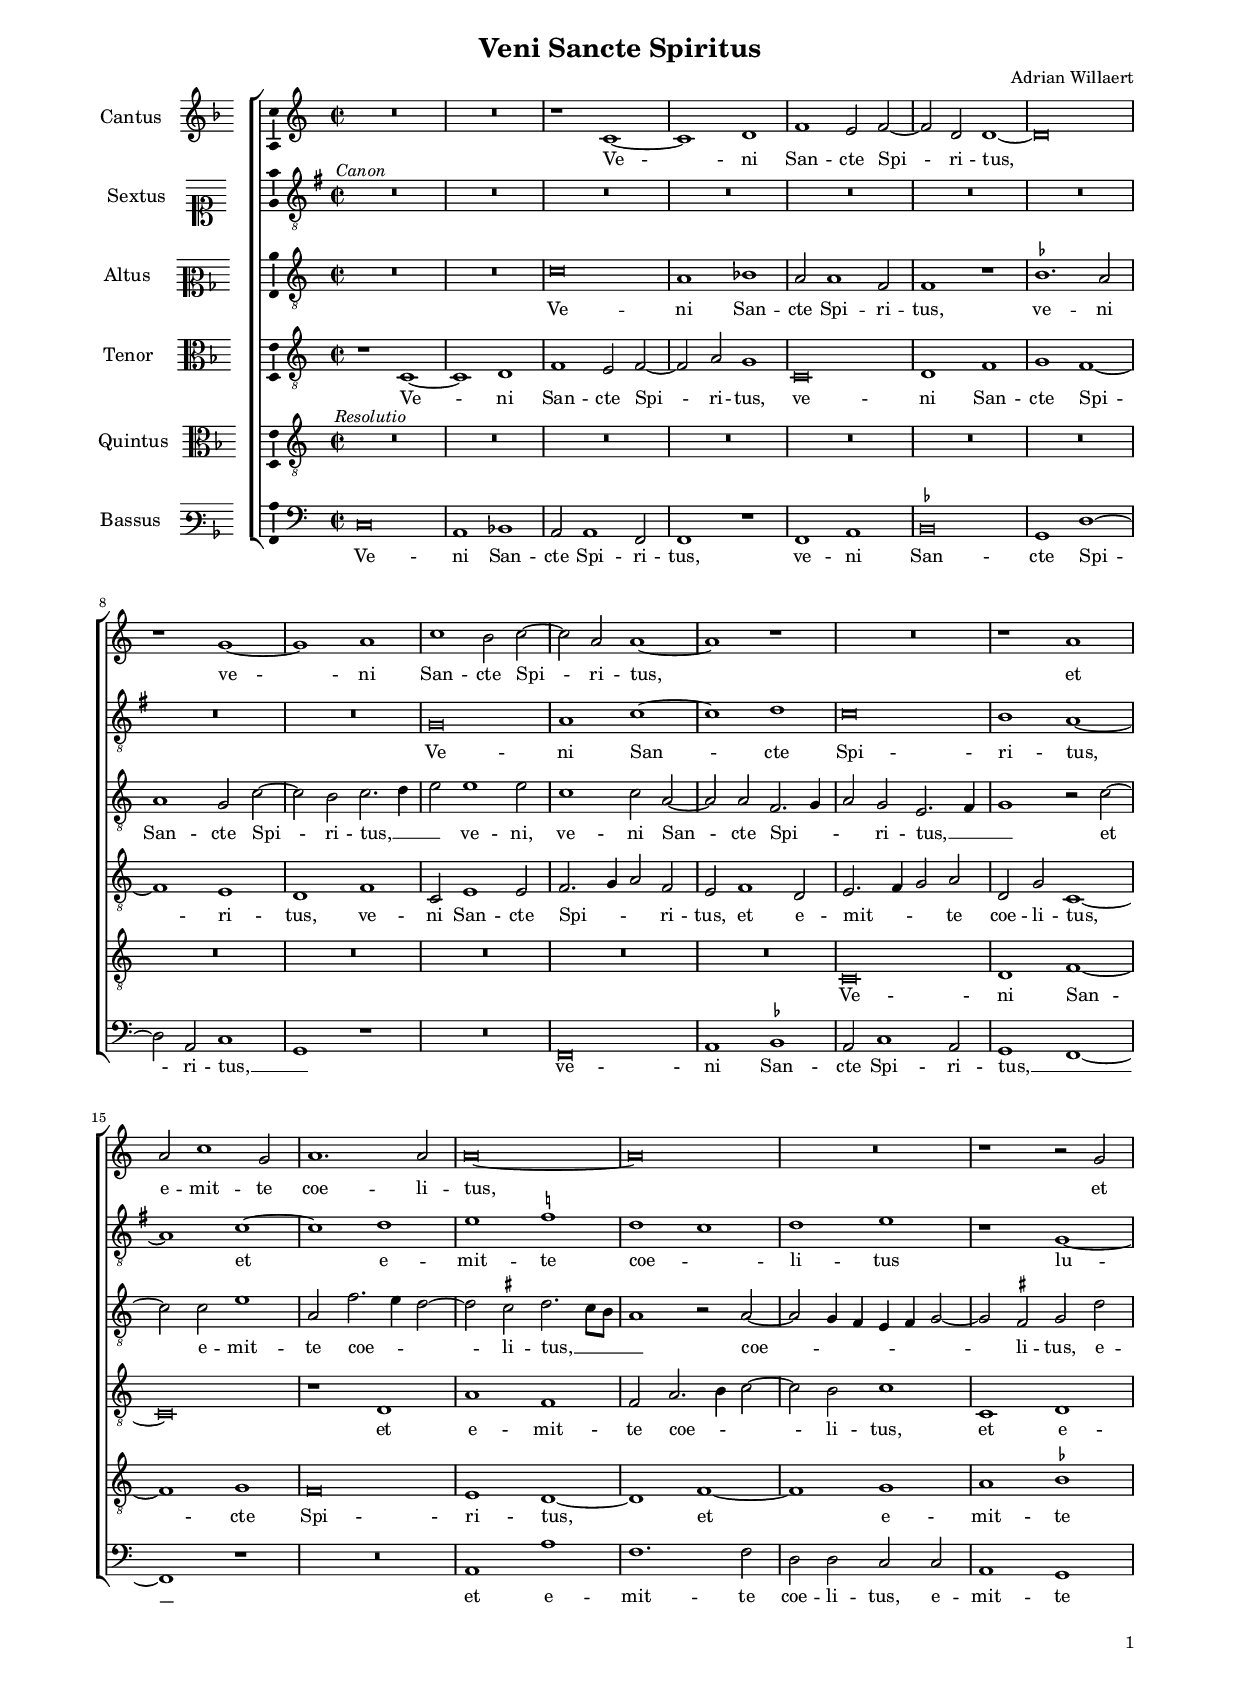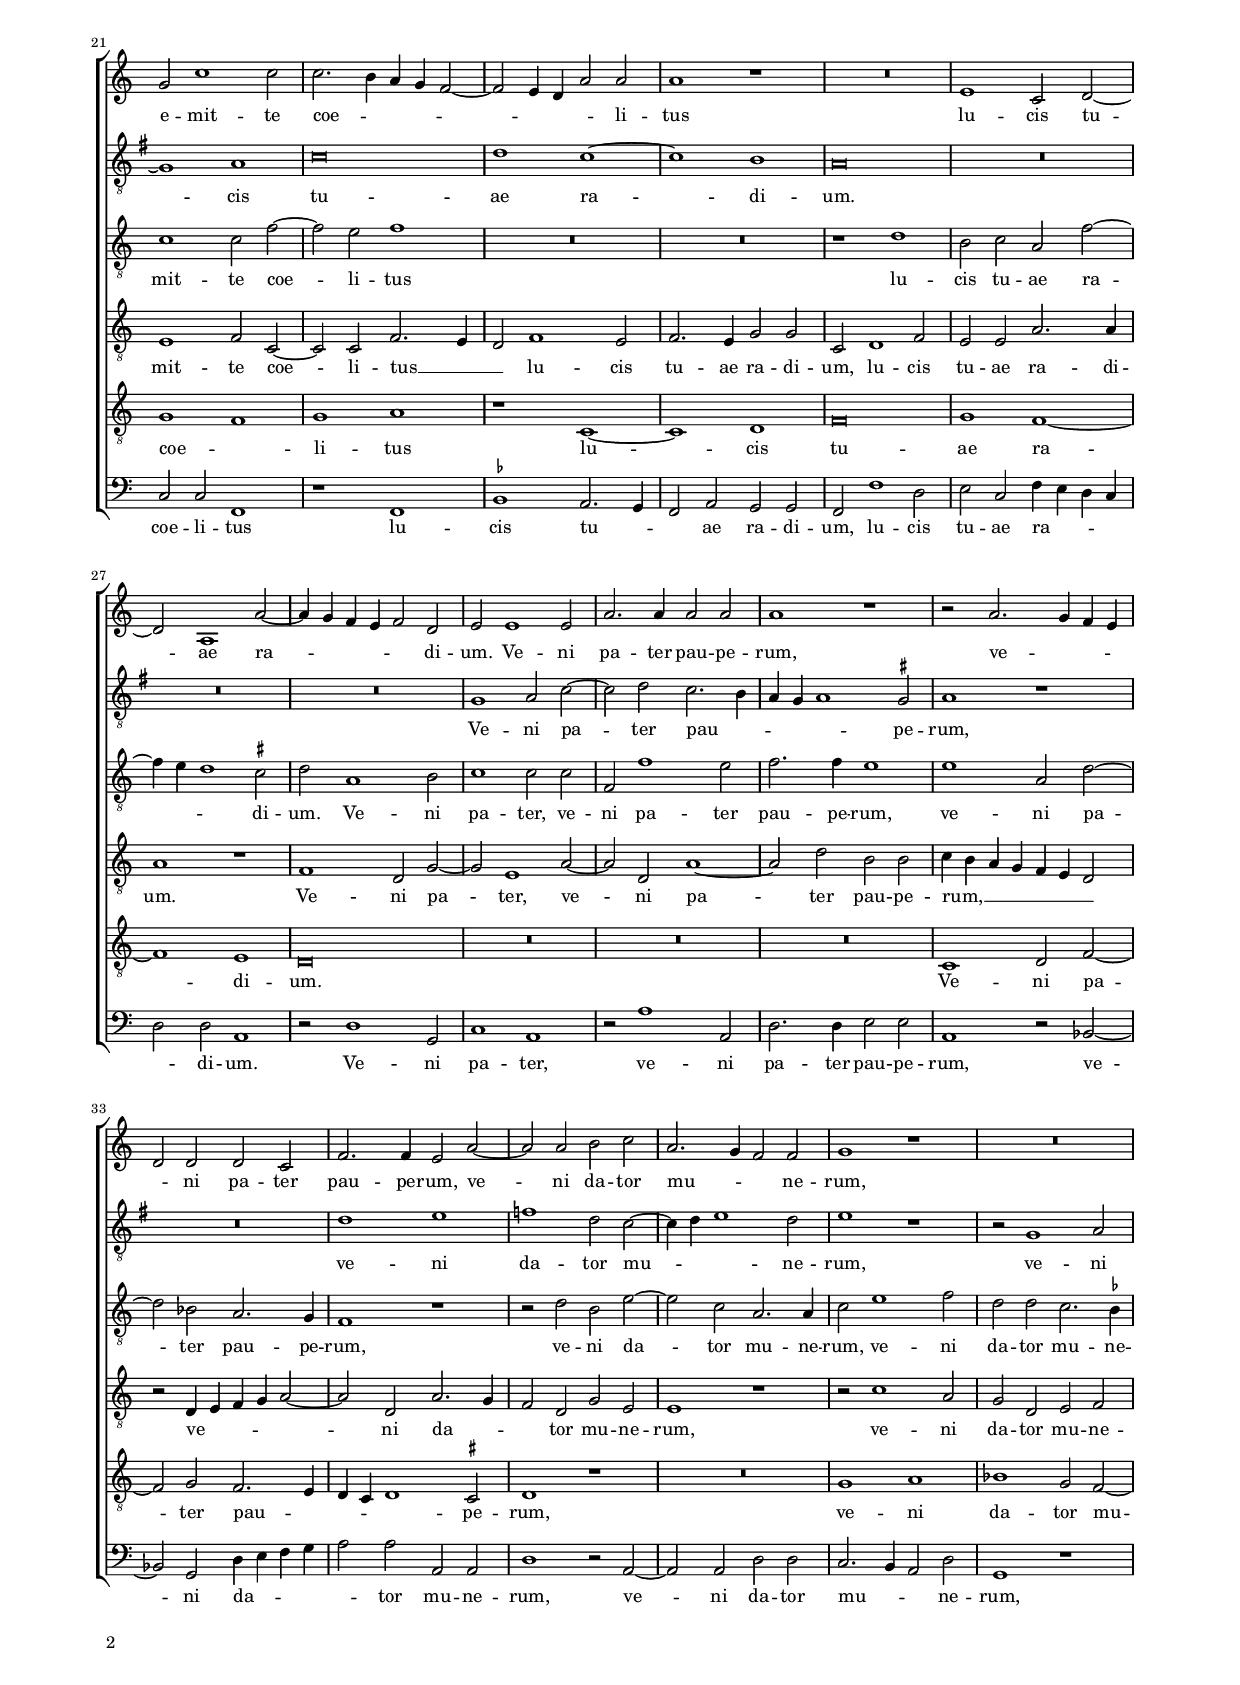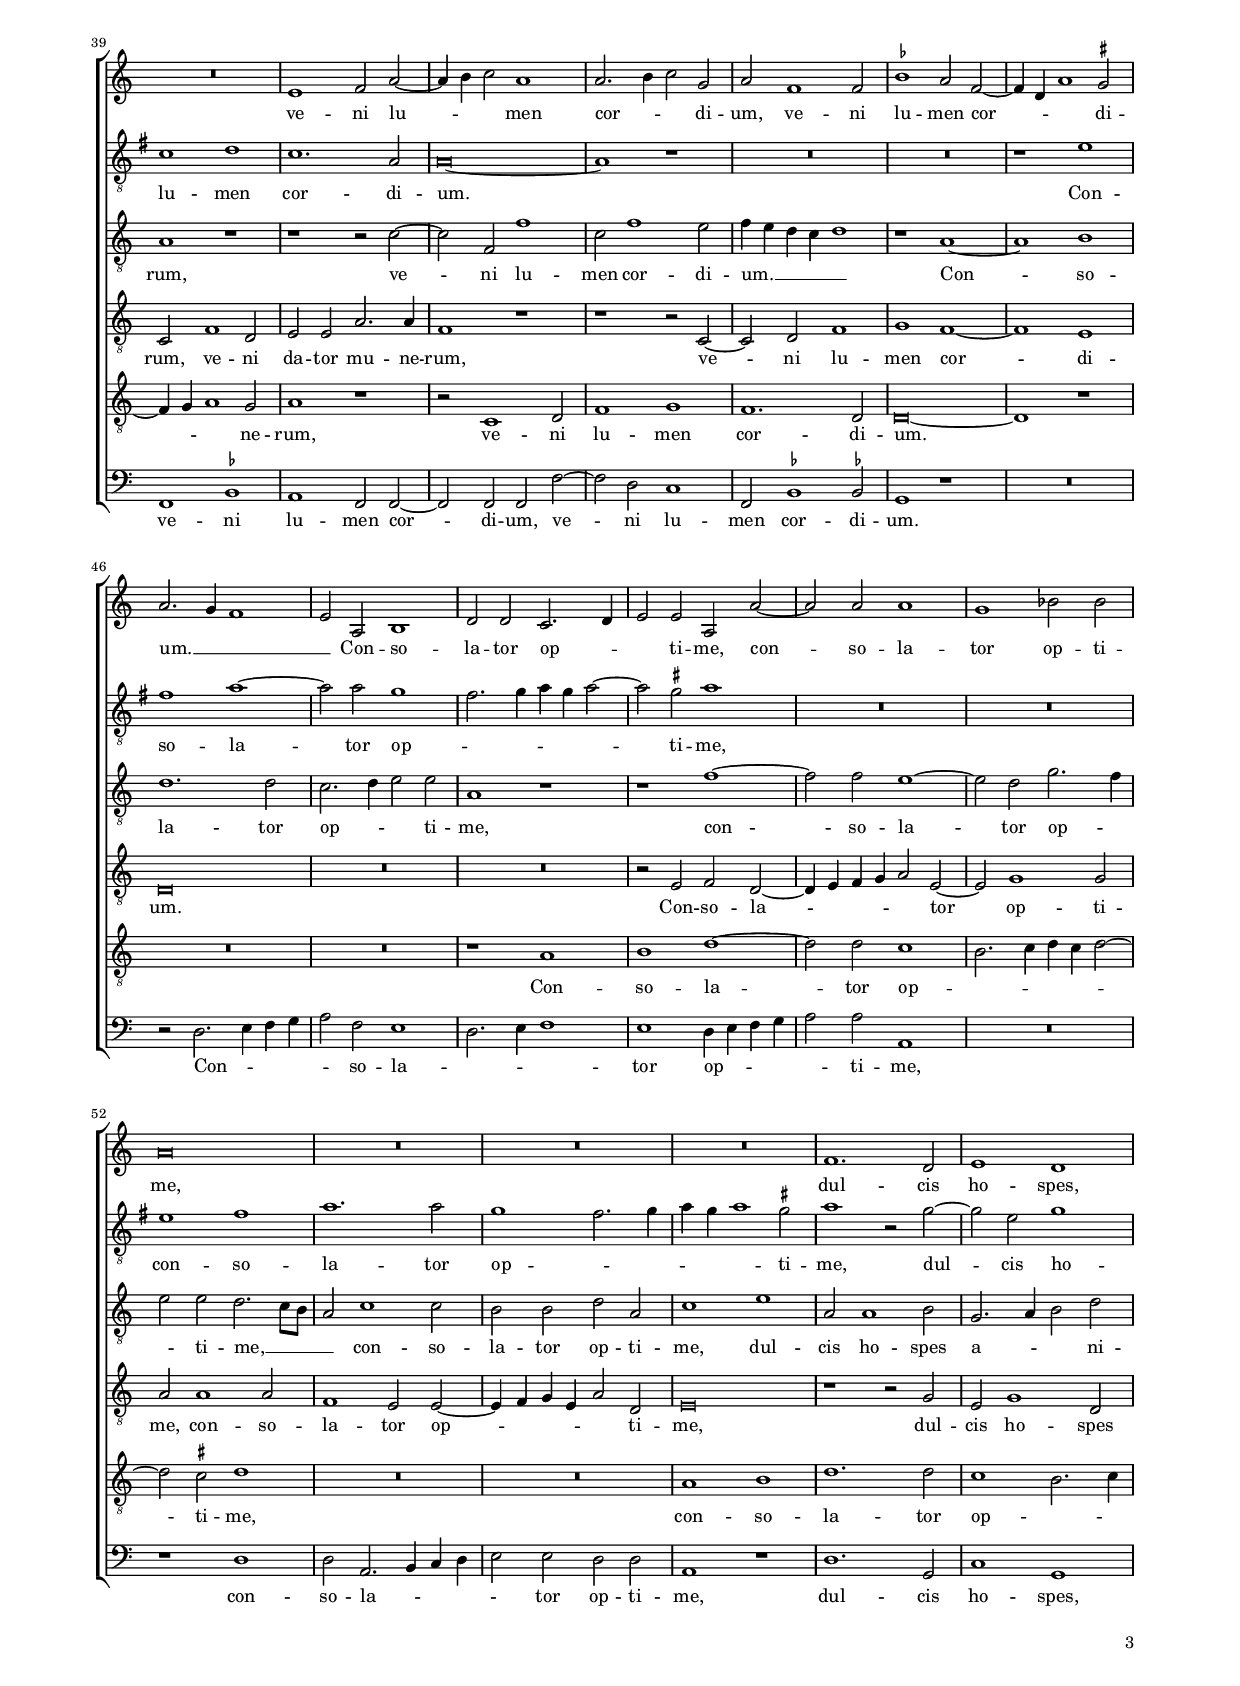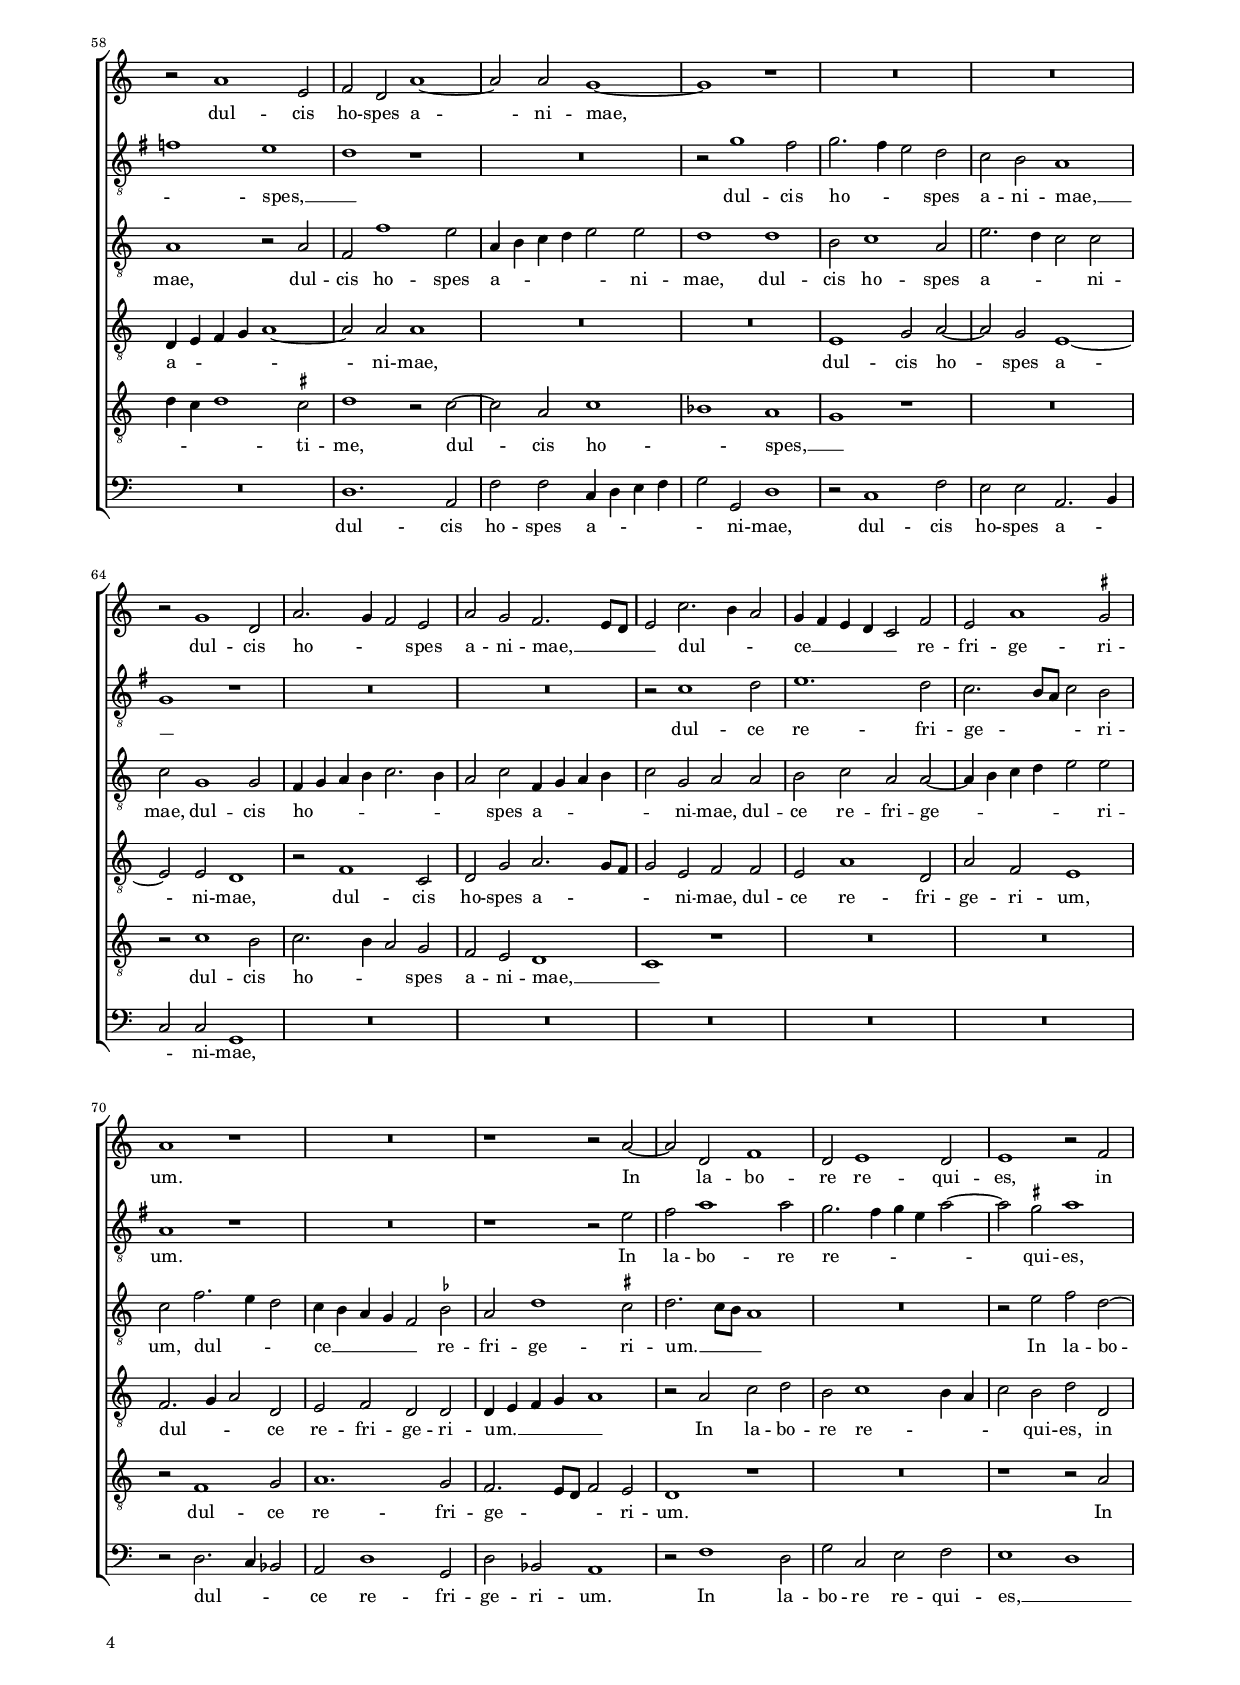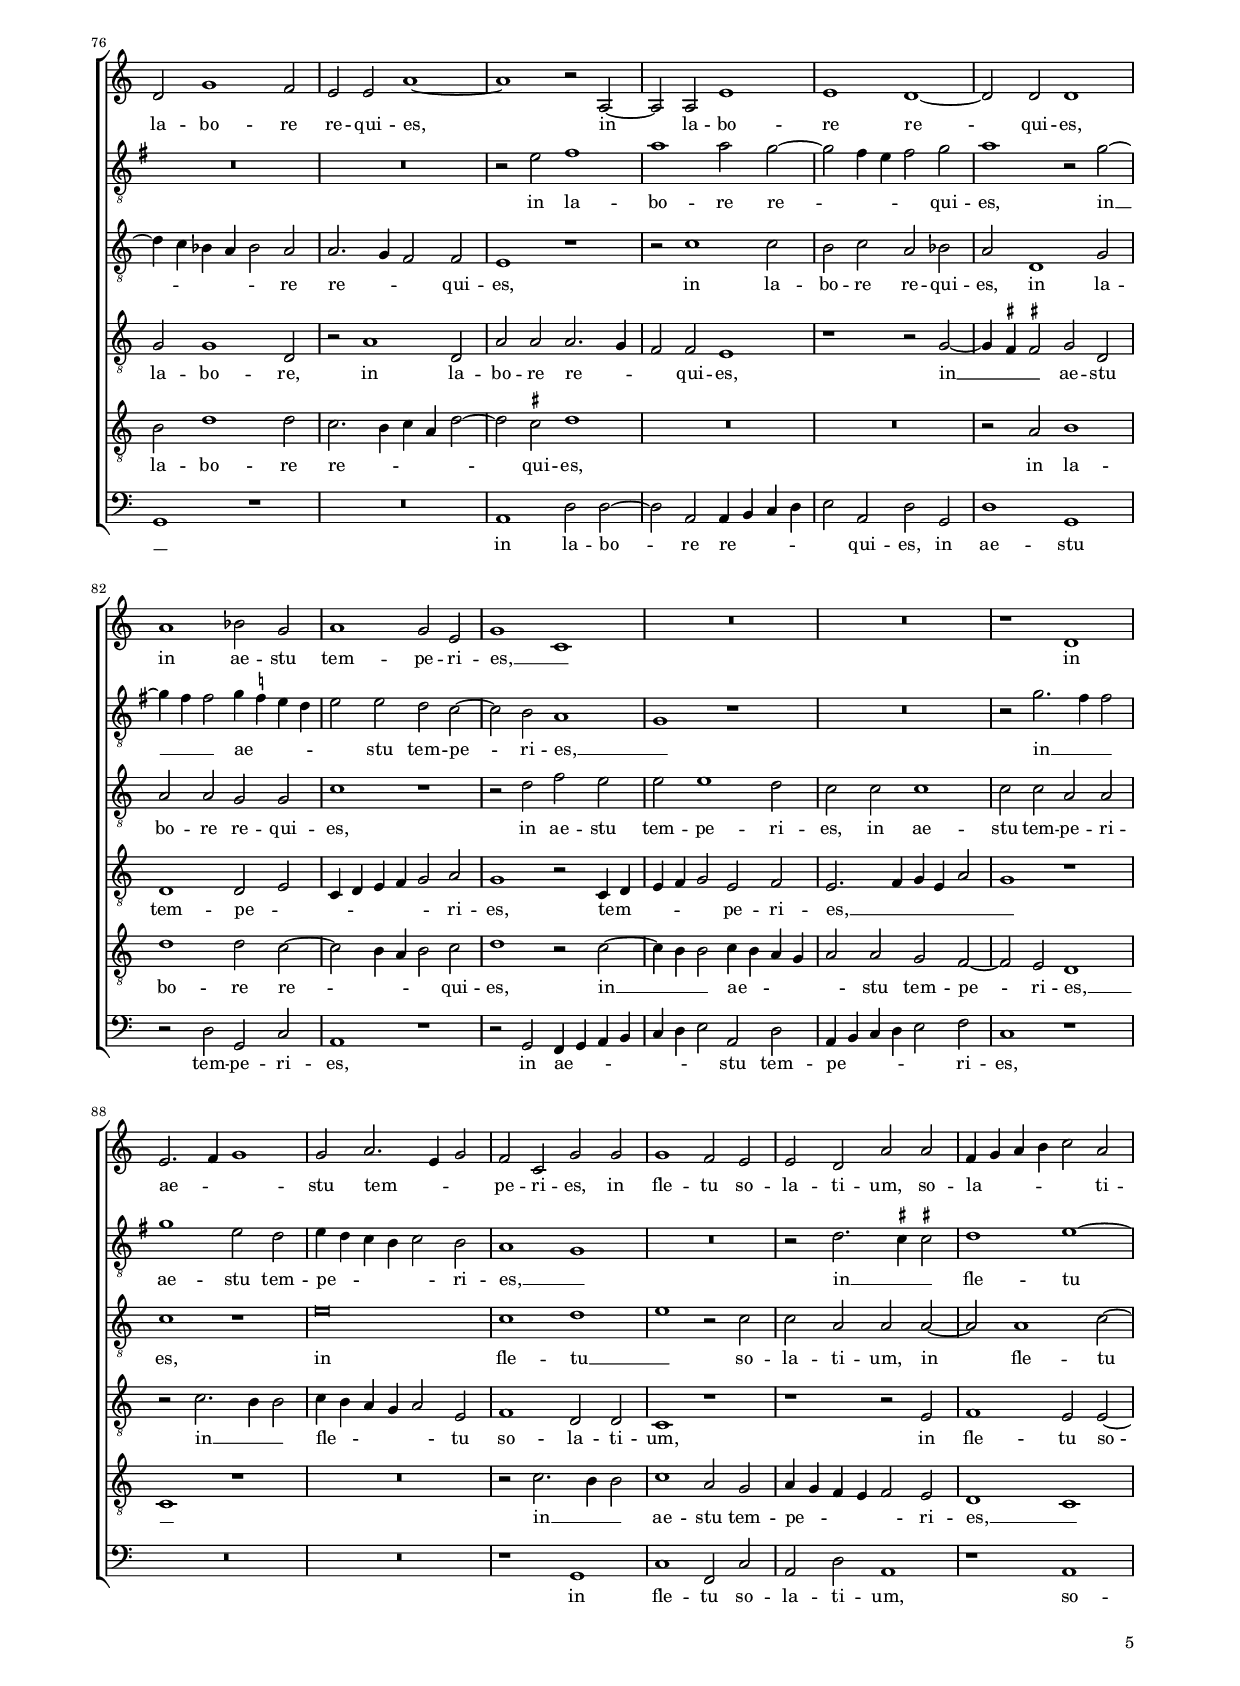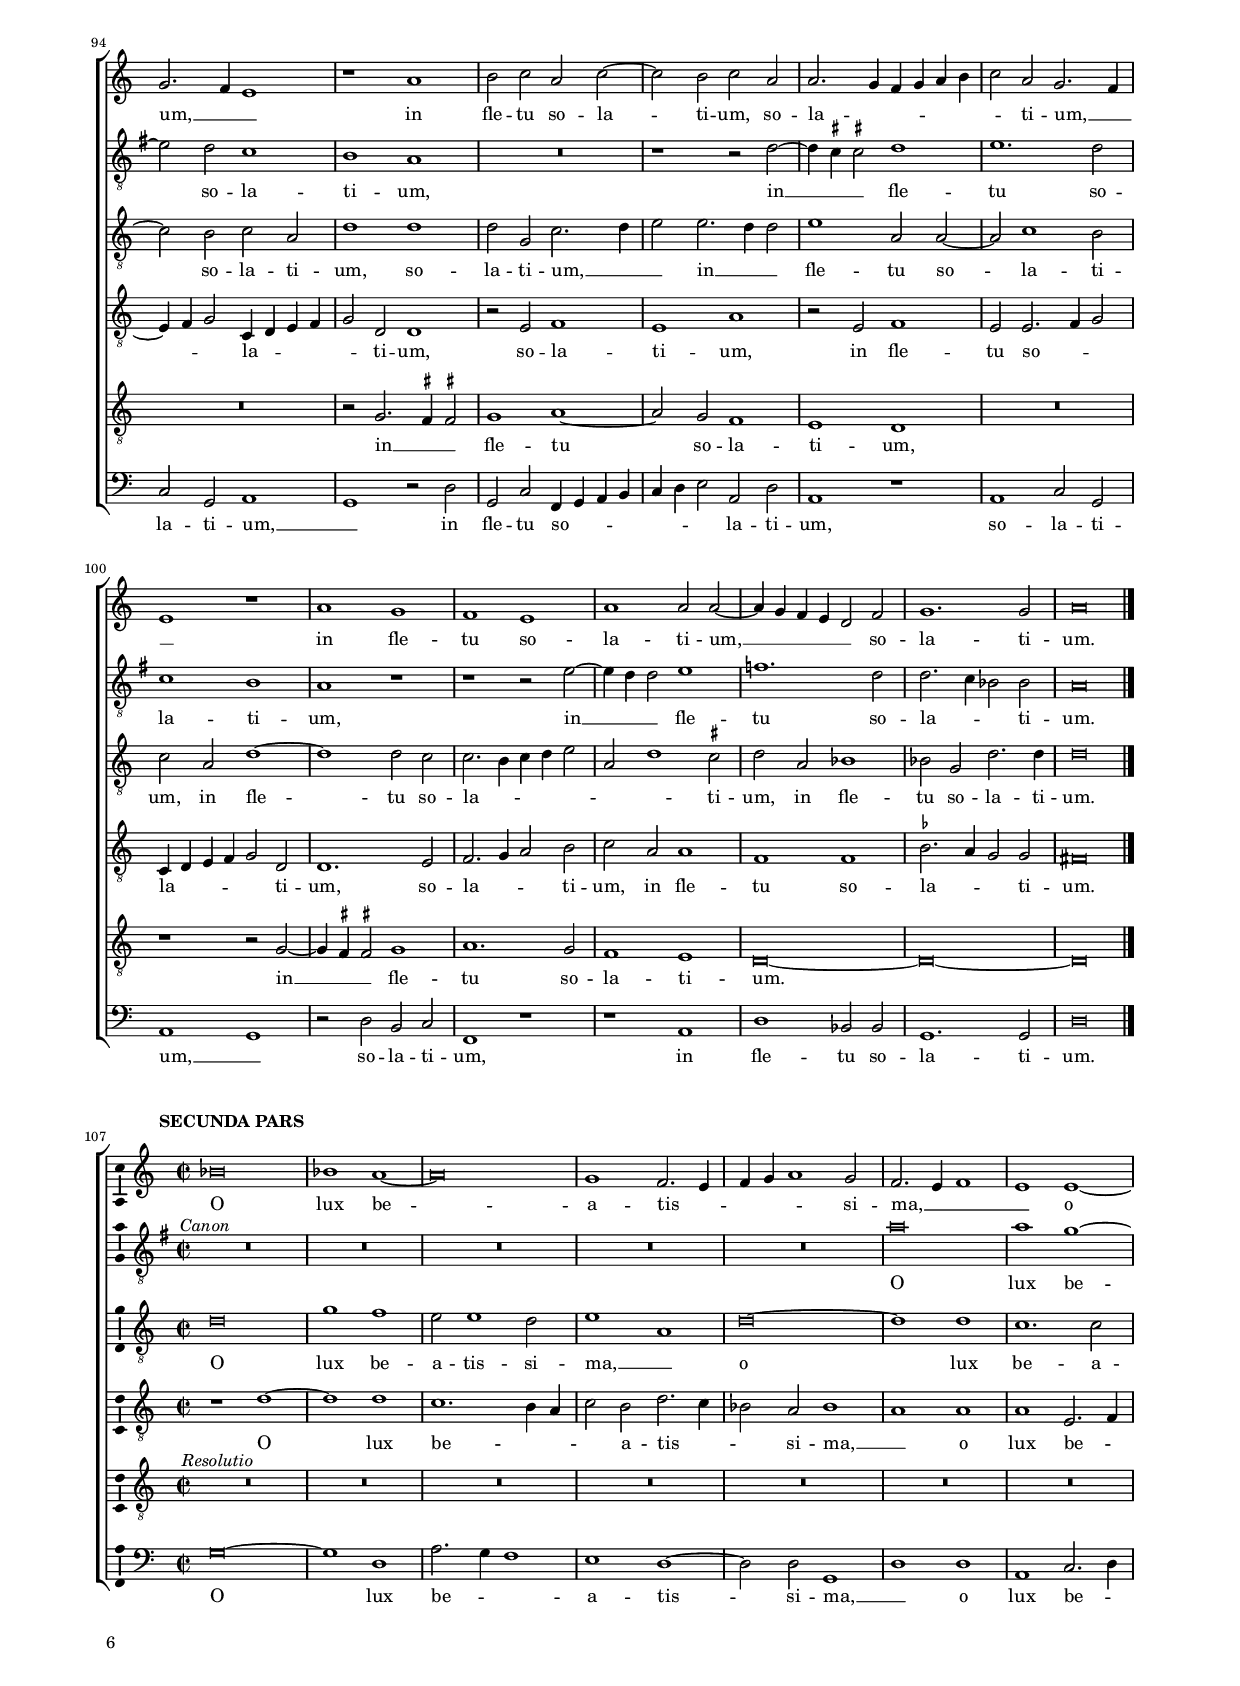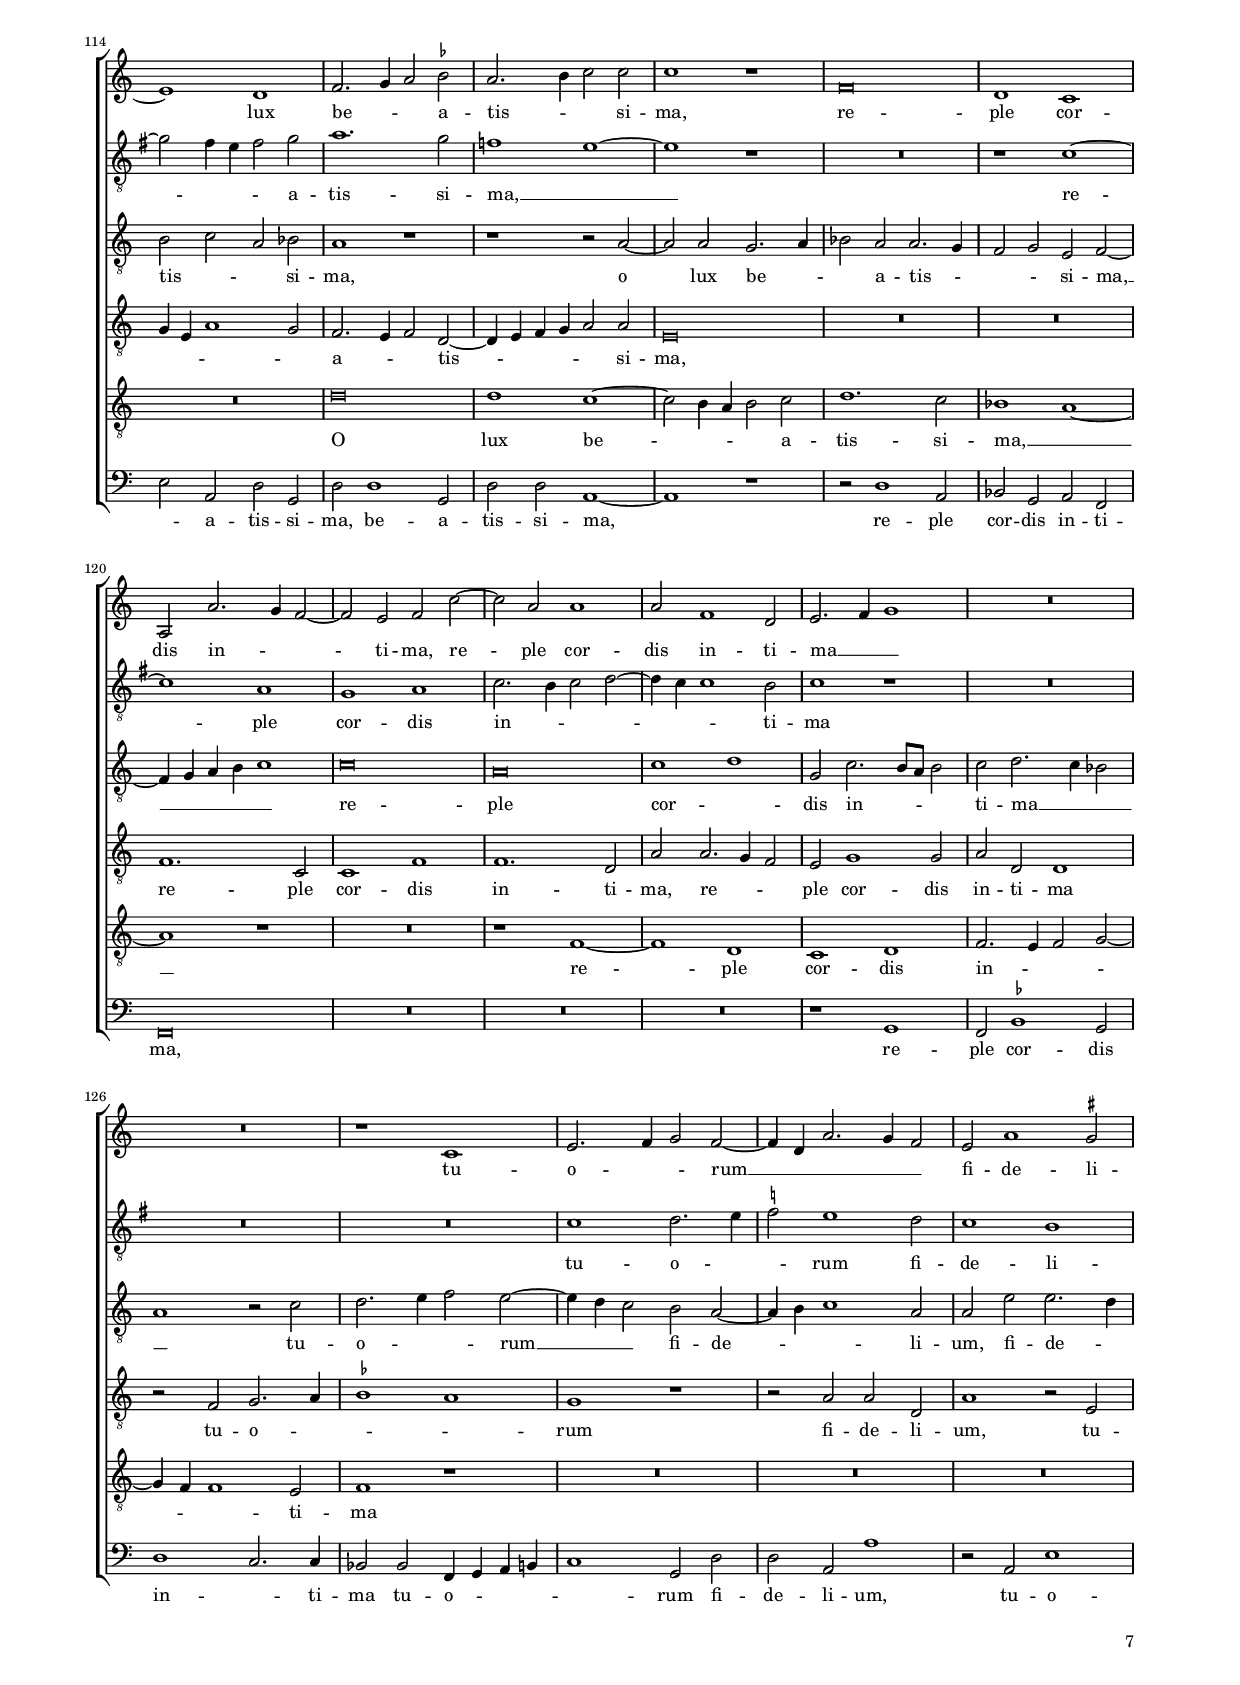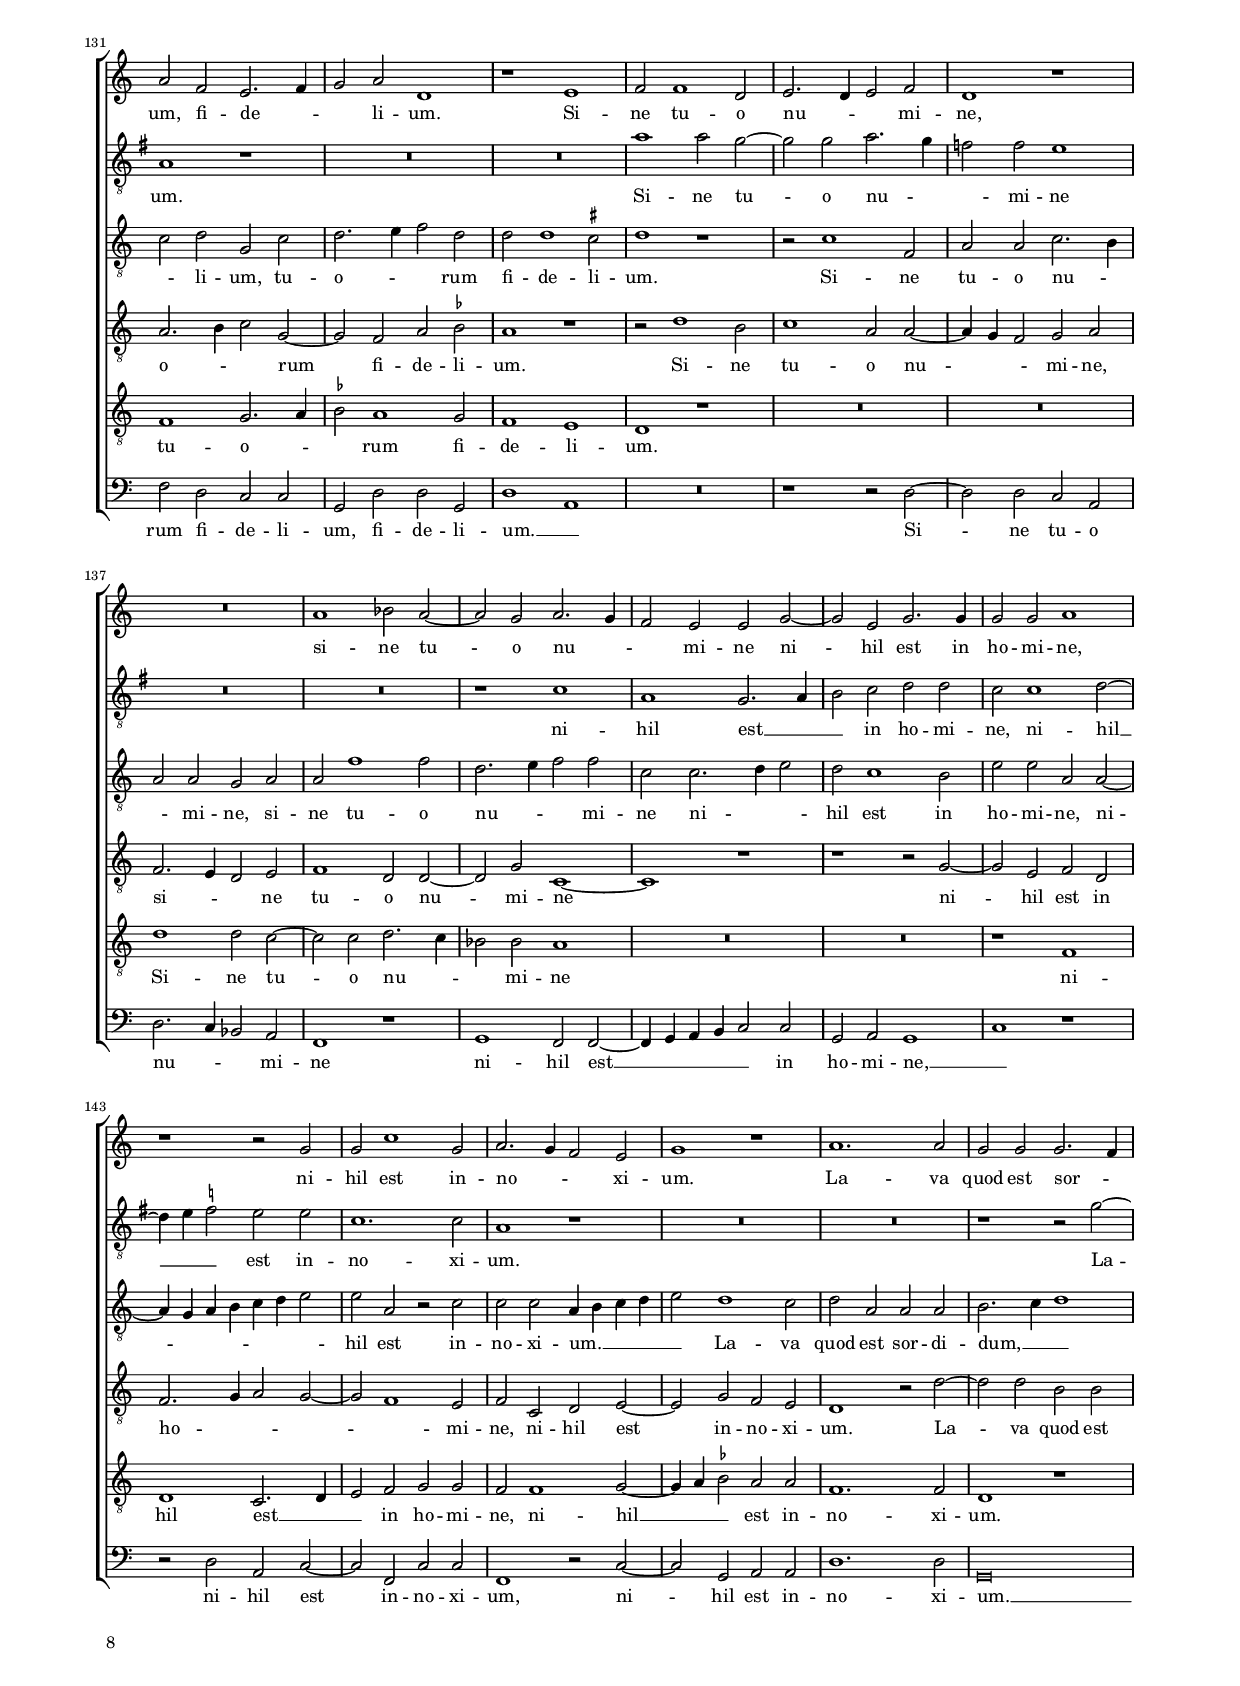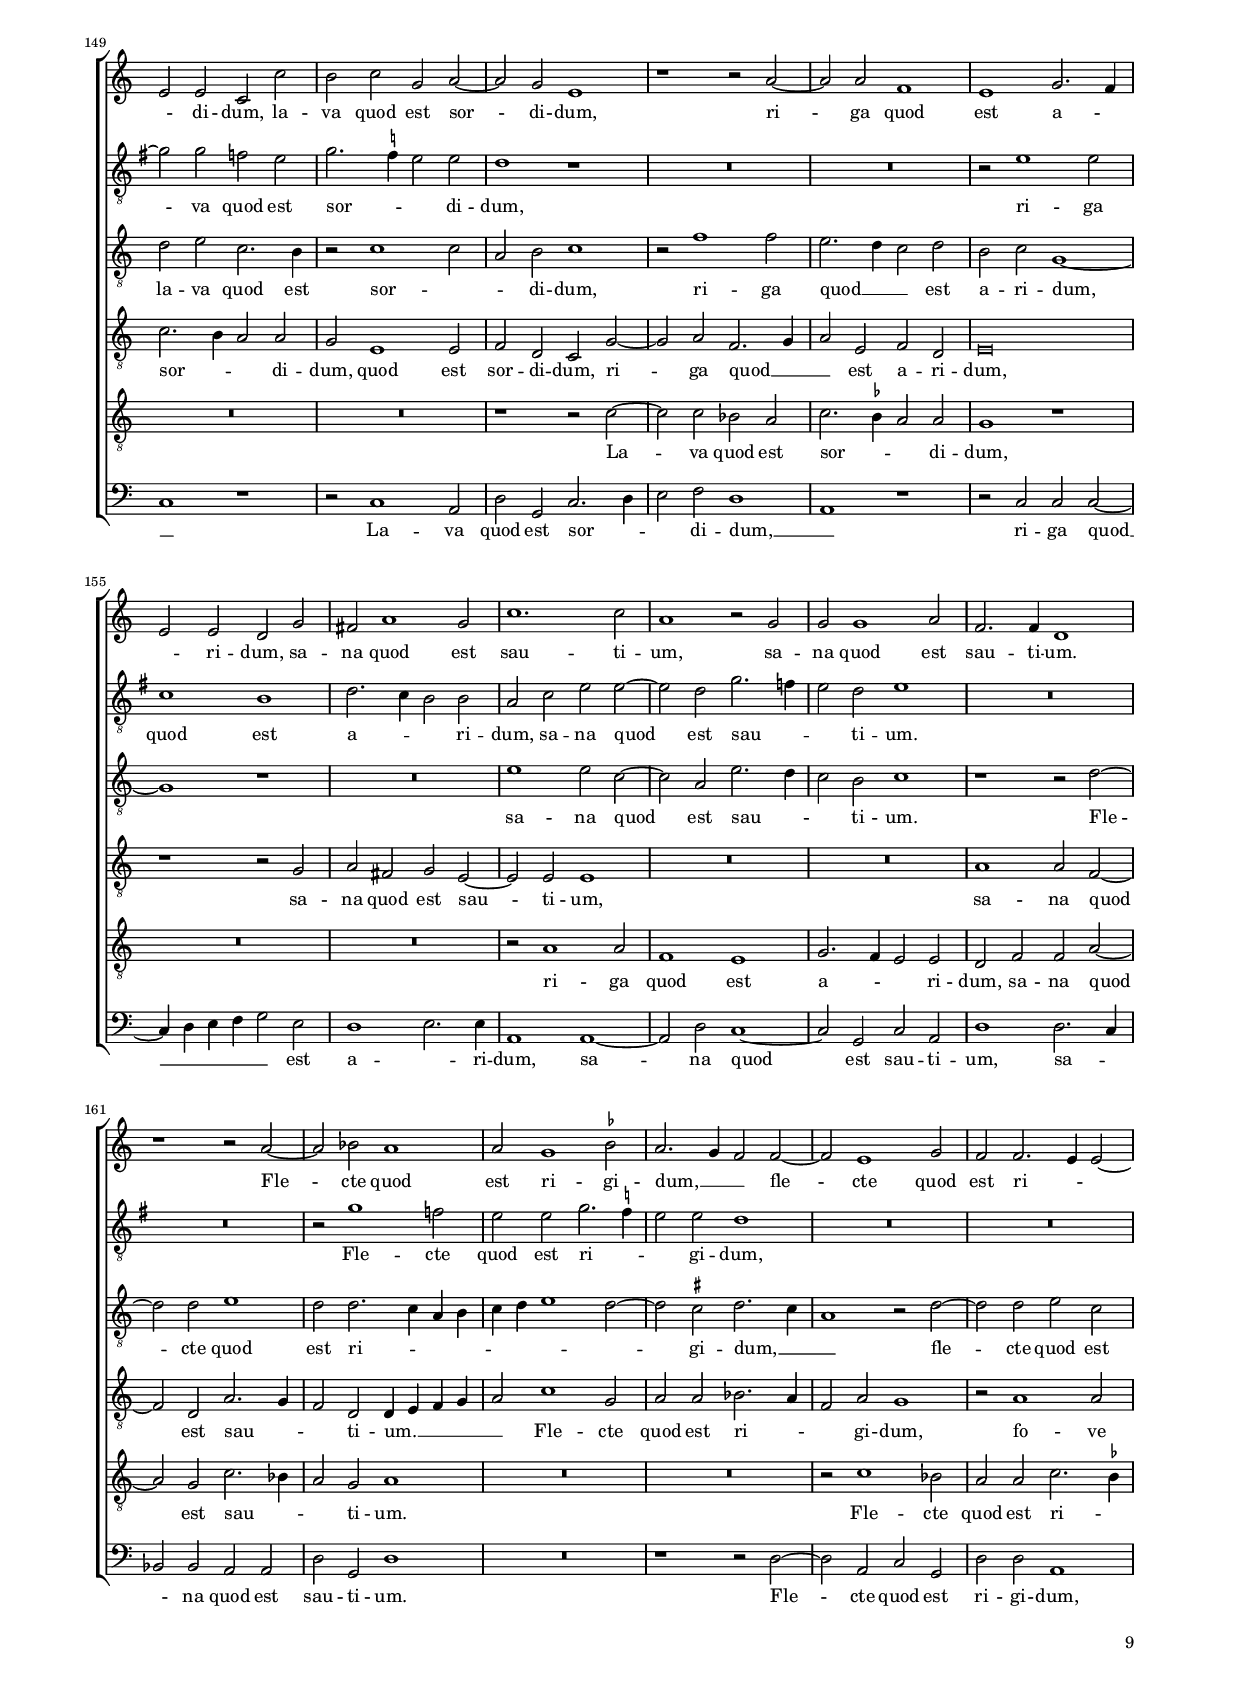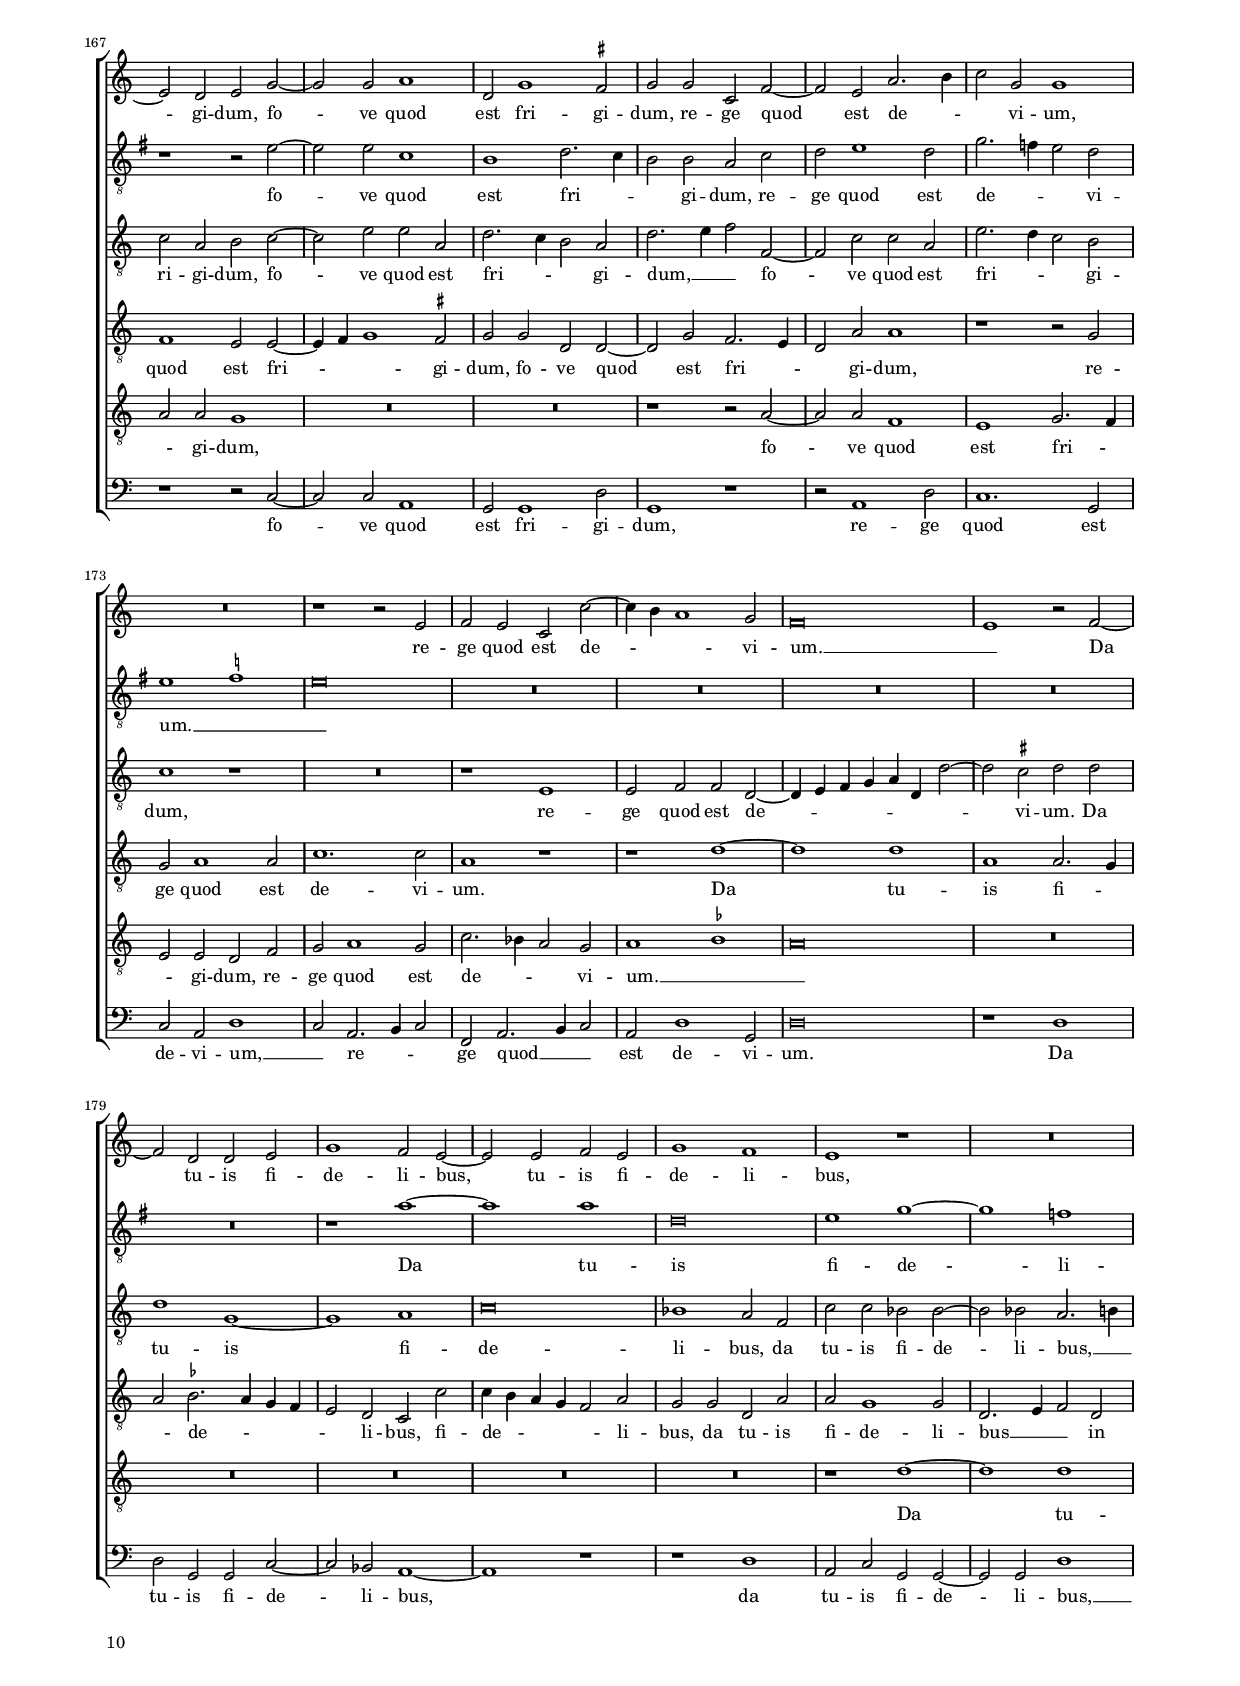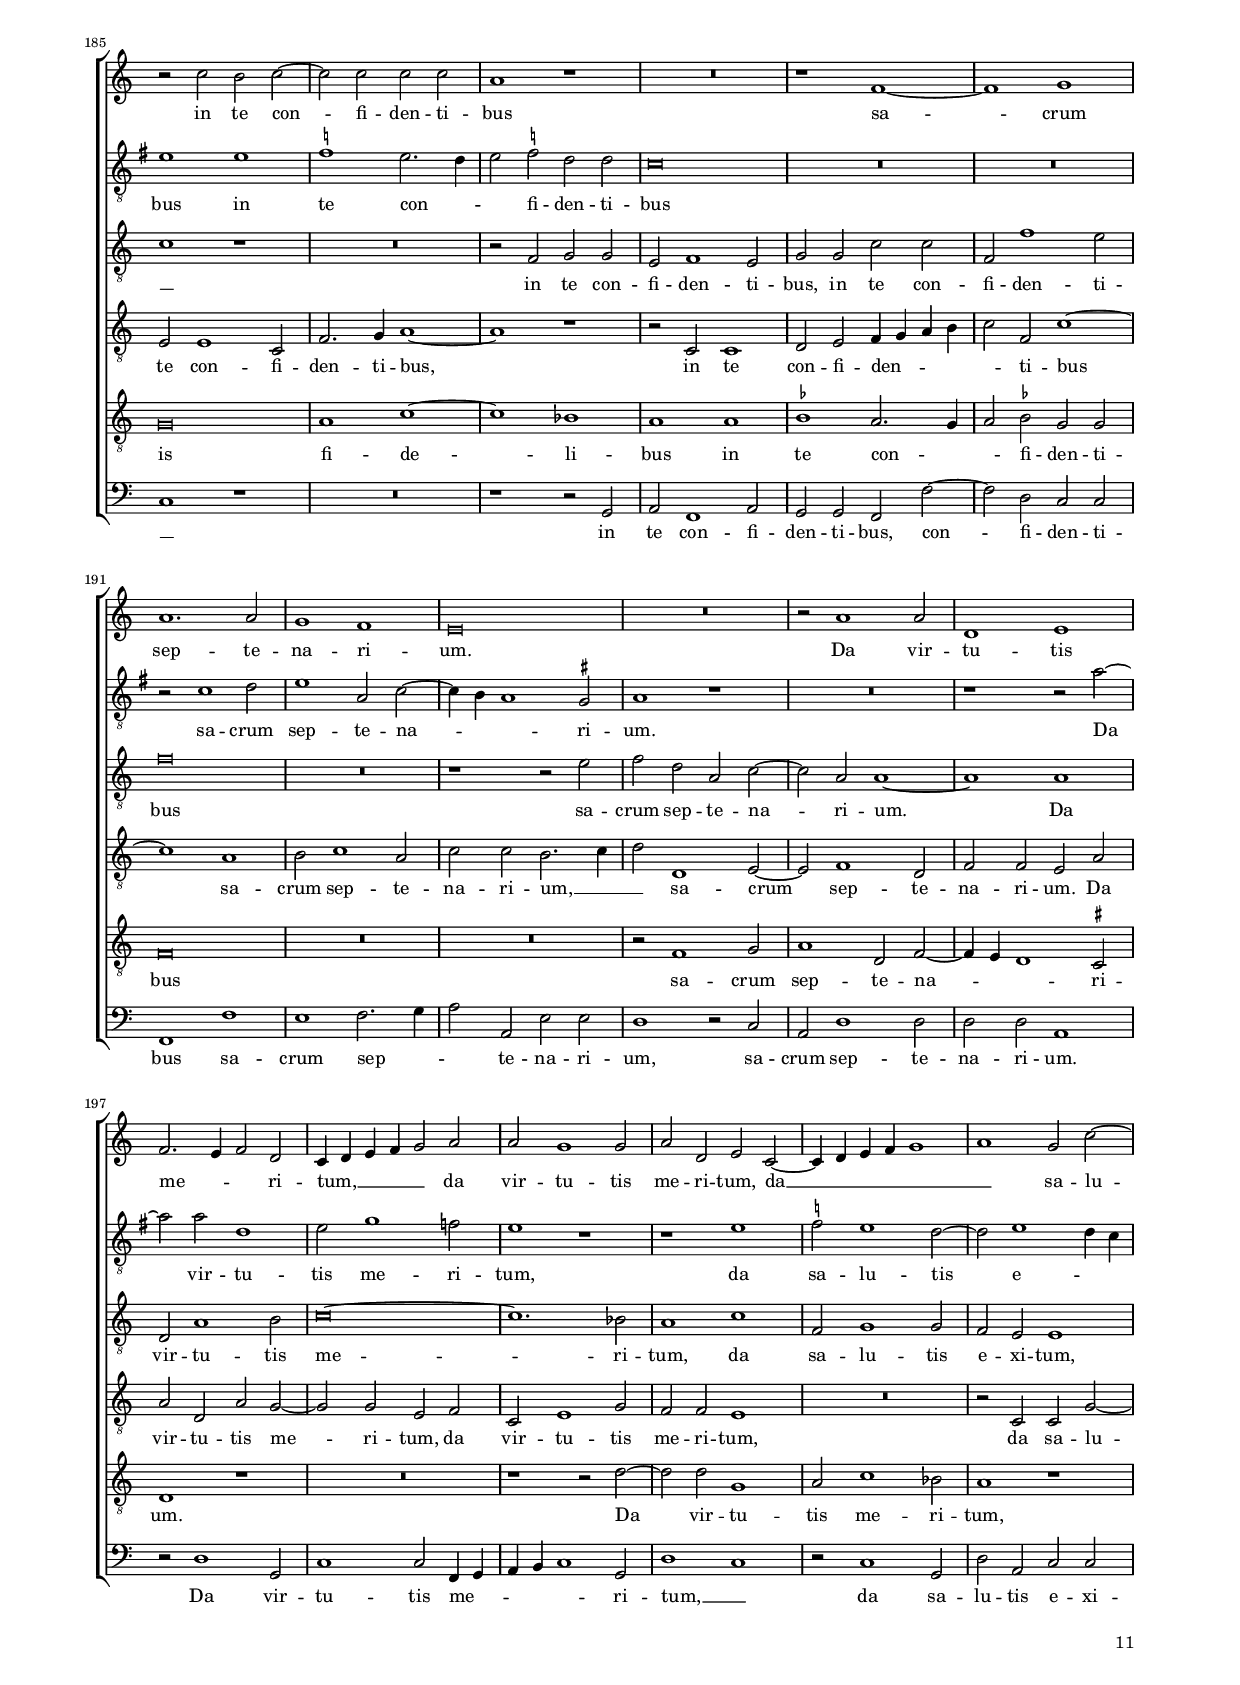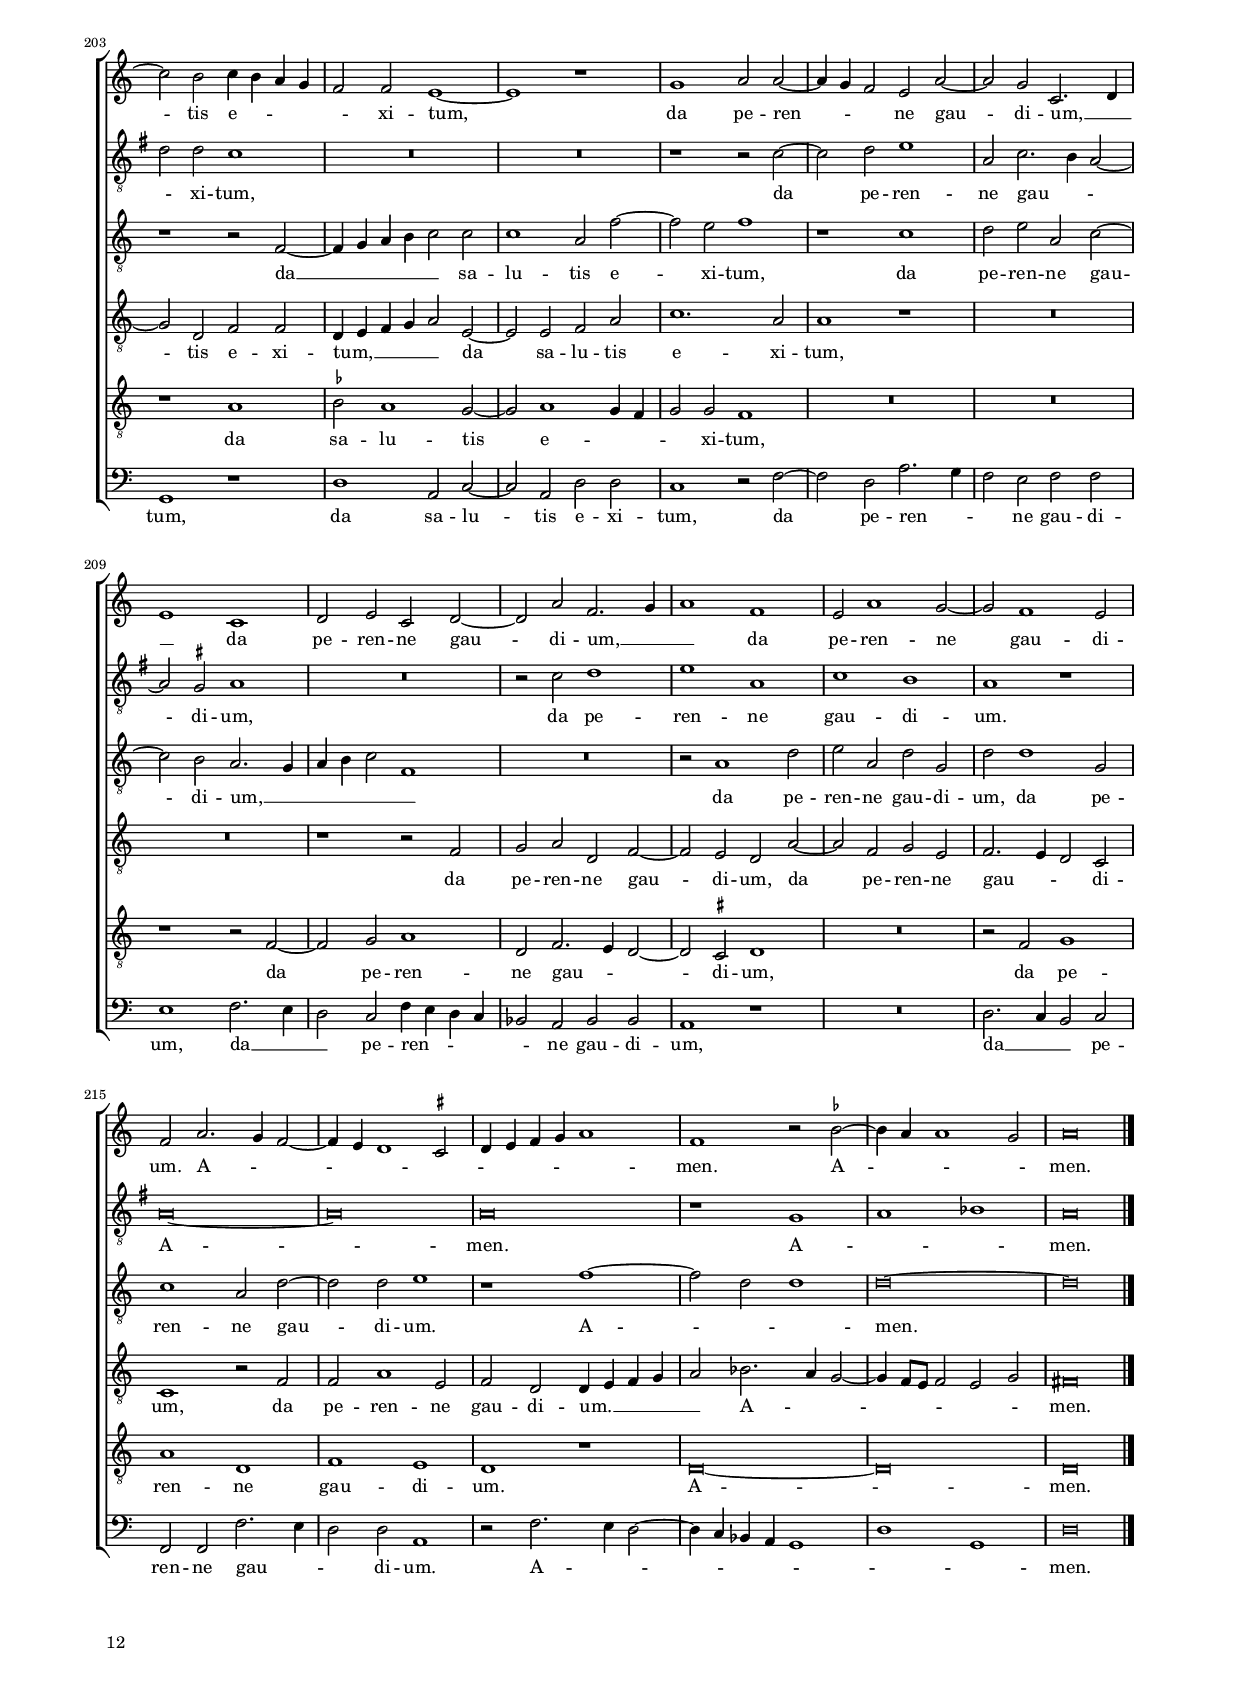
\header
{
  title="Veni Sancte Spiritus"
  composer="Adrian Willaert"
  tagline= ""
}

\version "2.24.3"
\language deutsch
#(set-global-staff-size 14.6)
% #(set-default-paper-size "letter")
#(ly:set-option 'point-and-click #f)


	ficta = { \once \set suggestAccidentals = ##t }
	
	forget = #(define-music-function (music) (ly:music?) #{
		\accidentalStyle forget
		$music
		\accidentalStyle default
		#})



\paper
	{
	top-margin = 1.4 \cm
	bottom-margin = 0.9 \cm
	left-margin = 1.8 \cm
	right-margin = 1.8 \cm
	ragged-bottom = ##f
	ragged-last-bottom = ##t
	print-page-number = ##f
	score-system-spacing = #'((basic-distance . 16) (minimum-distance . 14) (padding . 5) (strechability . 250))
	system-system-spacing = #'((basic-distance . 16) (minimum-distance . 14) (padding . 5) (strechability . 250))
	systems-per-page = 3
	oddFooterMarkup=\markup   \fill-line { "" \fromproperty #'page:page-number-string }
	evenFooterMarkup=\markup  \fill-line { \fromproperty #'page:page-number-string "" }
	last-bottom-spacing = #'((basic-distance . 12) (minimum-distance . 8) (padding . 4))
%   page-count = 6
%	min-systems-per-page = 3
	}

global = {
	\time 2/2 \set Score.measureLength = #(ly:make-moment 2/1)
	\skip 1*2*106 \bar "|."
	}


incipitcantus = \markup { \score {
	{
	\set Staff.instrumentName = \markup { \fontsize #1 "Cantus" }
	\key f \major
	\clef violin
	s4 \bar ""
	}
	\layout  {
	raggedright = ##t
	indent = 1.6 \cm
	line-width = 2.5 \cm
	\context { \Staff \remove Time_signature_engraver }
	\override Staff.Clef.Y-extent = #'(0 . 0)
	}} \hspace #1 }


incipitsextus = \markup { \score {
	{
	\set Staff.instrumentName = \markup { \fontsize #1 "Sextus" }
	\key c \major
	\clef soprano
	s4 \bar ""
	}
	\layout  {
	raggedright = ##t
	indent = 1.6 \cm
	line-width = 2.5 \cm
	\context { \Staff \remove Time_signature_engraver }
	\override Staff.Clef.Y-extent = #'(0 . 0)
	}} \hspace #1 }
      
      
incipitaltus = \markup { \score {
	{
	\set Staff.instrumentName = \markup { \fontsize #1 "Altus" }
	\key f \major
	\clef mezzosoprano
	s4 \bar ""
	}
	\layout  {
	raggedright = ##t
	indent = 1.6 \cm
	line-width = 2.5 \cm
	\context { \Staff \remove Time_signature_engraver }
	\override Staff.Clef.Y-extent = #'(0 . 0)
	}} \hspace #1 }


incipittenor = \markup { \score {
	{
	\set Staff.instrumentName = \markup { \fontsize #1 "Tenor" }
	\key f \major
	\clef alto
	s4 \bar ""
	}
	\layout  {
	raggedright = ##t
	indent = 1.6 \cm
	line-width = 2.5 \cm
	\context { \Staff \remove Time_signature_engraver }
	\override Staff.Clef.Y-extent = #'(0 . 0)
	}} \hspace #1 }
      
      
incipitquintus = \markup { \score {
	{
	\set Staff.instrumentName = \markup { \fontsize #1 "Quintus" }
	\key f \major
	\clef alto
	s4 \bar ""
	}
	\layout  {
	raggedright = ##t
	indent = 1.6 \cm
	line-width = 2.5 \cm
	\context { \Staff \remove Time_signature_engraver }
	\override Staff.Clef.Y-extent = #'(0 . 0)
	}} \hspace #1 }
      
      
incipitbassus = \markup { \score {
	{
	\set Staff.instrumentName = \markup { \fontsize #1 "Bassus" }
	\key f \major
	\clef varbaritone
	s4 \bar ""
	}
	\layout  {
	raggedright = ##t
	indent = 1.6 \cm
	line-width = 2.5 \cm
	\context { \Staff \remove Time_signature_engraver }
	\override Staff.Clef.Y-extent = #'(0 . 0)
	}} \hspace #1 }


cantus =  \relative c''
	{
	\key f \major
	R\breve
	R\breve
	r1 f,~
	f1 g
%5
	b1 a2 b~ |
	b2 g g1~
	g\breve
	r1 c~
	c1 d
%10
	f1 e2 f~ |
	f2 d d1~
	d1 r
	R\breve
	r1 d
%15
	d2 f1 c2 |
	d1. d2
	d\breve~
	d\breve
	R\breve
%20
	r1 r2 c |
	c2 f1 f2
	f2. e4 d c b2~
	b2 a4 g d'2 d
	d1 r
%25
	R\breve |
	a1 f2 g~
	g2 d1 d'2~
	d4 c b a b2 g
	a2 a1 a2
%30
	d2. d4 d2 d |
	d1 r
	r2 d2. c4 b a
	g2 g g f
	b2. b4 a2 d~
%35
	d2 d e f |	
	d2. c4 b2 b
	c1 r
	R\breve
	R\breve
%40
	a1 b2 d~ |
	d4 e f2 d1
	d2. e4 f2 c
	d2 b1 b2
	\ficta es1 d2 b~
%45
	b4 g d'1 \ficta cis2 |
	d2. c4 b1
	a2 d, e1
	g2 g f2. g4
	a2 a d, d'~
%50
	d2 d d1 |
	c1 es2 es
	d\breve
	R\breve
	R\breve
%55
	R\breve |
	b1. g2
	a1 g
	r2 d'1 a2
	b2 g d'1~
%60
	d2 d c1~ |
	c1 r
	R\breve
	R\breve
	r2 c1 g2
%65
	d'2. c4 b2 a |
	d2 c b2. a8 g
	a2 f'2. e4 d2
	c4 b a g f2 b
	a2 d1 \ficta cis2
%70
	d1 r |
	R\breve
	r1 r2 d~
	d2 g, b1
	g2 a1 g2
%75
	a1 r2 b |
	g2 c1 b2
	a2 a d1~
	d1 r2 d,~
	d2 d a'1
%80
	a1 g~ |
	g2 g g1
	d'1 es2 c
	d1 c2 a
	c1 f,
%85
	R\breve |
	R\breve
	r1 g
	a2. b4 c1
	c2 d2. a4 c2
%90
	b2 f c'2 c |
	c1 b2 a
	a2 g d' d
	b4 c d e f2 d
	c2. b4 a1
%95
	r1 d |
	e2 f d f~
	f2 e f d
	d2. c4 b c d e
	f2 d c2. b4
%100
	a1 r |
	d1 c
	b1 a
	d1 d2 d~
	d4 c b a g2 b
%105
	c1. c2
	d\breve |
	}


sextus = \relative c''
	{
	\key c \major
	R\breve^\markup { \hspace #-7.7 \italic "Canon" }
	R\breve
	R\breve
	R\breve
%5
	R\breve |
	R\breve
	R\breve
	R\breve
	R\breve
%10
	c,\breve |
	d1 f~
	f1 g
	f\breve
	e1 d~
%15
	d1 f~ |
	f1 g
	a1 \ficta b
	g1 f
	g1 a
%20
	r1 c,~ |
	c1 d
	f\breve
	g1 f~
	f1 e
%25
	d\breve |
	R\breve
	R\breve
	R\breve
	c1 d2 f~
%30
	f2 g f2. e4 |
	d4 c d1 \ficta cis2
	d1 r
	R\breve
	g1 a
%35
	b1 g2 f~ |
	f4 g a1 g2
	a1 r
	r2 c,1 d2
	f1 g
%40
	f1. d2 |
	d\breve~
	d1 r
	R\breve
	R\breve
%45
	r1 a' |
	h1 d~
	d2 d c1
	h2. c4 d c d2~
	d2 \ficta cis d1
%50
	R\breve |
	R\breve
	a1 h
	d1. d2
	c1 h2. c4
%55
	d4 c d1 \ficta cis2 |
	d1 r2 c~
	c2 a c1
	b1 a
	g1 r
%60
	R\breve |
	r2 c1 h2
	c2. h4 a2 g
	f2 e d1
	c1 r
%65
	R\breve |
	R\breve
	r2 f1 g2
	a1. g2
	f2. e8 d f2 e
%70
	d1 r |
	R\breve
	r1 r2 a'
	h2 d1 d2
	c2. h4 c a d2~
%75
	d2 \ficta cis d1 |
	R\breve
	R\breve
	r2 a h1
	d1 d2 c~
%80
	c2 h4 a h2 c |
	d1 r2 c~
	c4 h h2 c4 \ficta b a g
	a2 a g f~
	f2 e d1
%85
	c1 r |
	R\breve
	r2 c'2. h4 h2
	c1 a2 g
	a4 g f e f2 e
%90
	d1 c |
	R\breve
	r2 g'2. \ficta fis4 \ficta fis!2
	g1 a~
	a2 g f1
%95
	e1 d |
	R\breve
	r1 r2 g~
	g4 \ficta fis \ficta fis!2 g1
	a1. g2
%100
	f1 e |
	d1 r
	r1 r2 a'~
	a4 g g2 a1
	b1. g2
%105
	g2. f4 es2 es |
	d\breve |
	}


altus =  \relative c'
	{
	\key f \major
	R\breve	
	R\breve
	f\breve
	d1 es
%5
	d2 d1 b2 |
	b1 r
	\ficta es1. d2
	d1 c2 f~
	f2 e f2. g4
%10
	a2 a1 a2 |
	f1 f2 d~
	d2 d b2. c4
	d2 c a2. b4
	c1 r2 f~
%15
	f2 f a1 |
	d,2 b'2. a4 g2~
	g2 \ficta fis g2. \forget f8 e
	d1 r2 d~
	d2 c4 b a b c2~
%20
	c2 \ficta h c g' |
	f1 f2 b~
	b2 a b1
	R\breve
	R\breve
%25
	r1 g |
	e2 f d b'~
	b4 a g1 \ficta fis2
	g2 d1 e2
	f1 f2 f
%30
	b,2 b'1 a2 |
	b2. b4 a1
	a1 d,2 g~
	g2 es d2. c4
	b1 r
%35
	r2 g' e a~ |
	a2 f d2. d4
	f2 a1 b2
	g2 g f2. \ficta es4
	d1 r
%40
	r1 r2 f~ |
	f2 b, b'1
	f2 b1 a2
	b4 a g f g1
	r1 d~
%45
	d1 e |
	g1. g2
	f2. g4 a2 a
	d,1 r
	r1 b'~
%50
	b2 b a1~ |
	a2 g c2. b4
	a2 a g2. f8 e
	d2 f1 f2
	e2 e g d
	f1 a
%55
	d,2 d1 e2 |
	c2. d4 e2 g
	d1 r2 d
	b2 b'1 a2
	d,4 e f g a2 a
%60
	g1 g |
	e2 f1 d2
	a'2. g4 f2 f
	f2 c1 c2
	b4 c d e f2. e4
%65
	d2 f b,4 c d e |
	f2 c d d
	e2 f d d~
	d4 e f g a2 a
	f2 b2. a4 g2
%70
	f4 e d c b2 \ficta es |
	d2 g1 \ficta fis2
	g2. f8 e d1
	R\breve
	r2 a' b g~
%75
	g4 f es d es2 d |
	d2. c4 b2 b
	a1 r
	r2 f'1 f2
	e2 f d es
%80
	d2 g,1 c2 |
	d2 d c c
	f1 r
	r2 g b a
	a2 a1 g2
%85
	f2 f f1 |
	f2 f d d
	f1 r
	a\breve
	f1 g
%90
	a1 r2 f |
	f2 d d d~
	d2 d1 f2~
	f2 e f d
	g1 g
%95
	g2 c, f2. g4 |
	a2 a2. g4 g2
	a1 d,2 d~
	d2 f1 e2
	f2 d g1~
%100
	g1 g2 f |
	f2. e4 f g a2
	d,2 g1 \ficta fis2
	g2 d es1
	es2 c g'2. g4
%105
	g\breve |	
	}


tenor =  \relative c'
	{
	\key f \major
	r1 f,~
	f1 g
	b1 a2 b~
	b2 d c1
%5
	f,\breve |
	g1 b
	c1 b~
	b1 a
	g1 b
%10
	f2 a1 a2 |
	b2. c4 d2 b
	a2 b1 g2
	a2. b4 c2 d
	g,2 c f,1~
%15
	f\breve |
	r1 g
	d'1 b
	b2 d2. e4 f2~
	f2 e f1
%20
	f,1 g |
	a1 b2 f~
	f2 f b2. a4
	g2 b1 a2
	b2. a4 c2 c
%25
	f,2 g1 b2 |
	a2 a d2. d4
	d1 r
	b1 g2 c~
	c2 a1 d2~
%30
	d2 g, d'1~ |
	d2 g e e
	f4 e d c b a g2
	r2 g4 a b c d2~
	d2 g, d'2. c4
%35
	b2 g c a |
	a1 r
	r2 f'1 d2
	c2 g a b
	f2 b1 g2
%40
	a2 a d2. d4 |
	b1 r
	r1 r2 f~
	f2 g b1
	c1 b~
%45
	b1 a |
	g\breve
	R\breve
	R\breve
	r2 a b g~
%50
	g4 a b c d2 a~ |
	a2 c1 c2
	d2 d1 d2
	b1 a2 a~
	a4 b c a d2 g,
%55
	a\breve |
	r1 r2 c
	a2 c1 g2
	g4 a b c d1~
	d2 d d1
%60
	R\breve |
	R\breve
	a1 c2 d~
	d2 c a1~
	a2 a g1
%65
	r2 b1 f2 |
	g2 c d2. c8 b
	c2 a b b
	a2 d1 g,2
	d'2 b a1
%70
	b2. c4 d2 g, |
	a2 b g g
	g4 a b c d1
	r2 d f g
	e2 f1 e4 d
%75
	f2 e g g, |
	c2 c1 g2
	r2 d'1 g,2
	d'2 d d2. c4
	b2 b a1
%80
	r1 r2 c~ |
	c4 \ficta h \ficta h!2 c g
	g1 g2 a
	f4 g a b c2 d
	c1 r2 f,4 g
%85
	a4 b c2 a b |
	a2. b4 c a d2
	c1 r
	r2 f2. e4 e2
	f4 e d c d2 a
%90
	b1 g2 g |
	f1 r
	r1 r2 a
	b1 a2 a~
	a4 b c2 f,4 g a b
%95
	c2 g g1 |
	r2 a b1
	a1 d
	r2 a b1
	a2 a2. b4 c2
%100
	f,4 g a b c2 g |
	g1. a2
	b2. c4 d2 e
	f2 d d1
	b1 b
%105
	\ficta es2. d4 c2 c
	h\breve |	
	}


quintus  =  \relative c'
	{
	\key f \major
	R\breve^\markup { \hspace #-6.2 \italic "Resolutio" }
	R\breve
	R\breve
	R\breve
%5
	R\breve |
	R\breve
	R\breve
	R\breve
	R\breve
%10
	R\breve |
	R\breve
	R\breve
	f,\breve
	g1 b~
%15
	b1 c |
	b\breve
	a1 g~
	g1 b~
	b1 c
%20
	d1 \ficta es |
	c1 b
	c1 d
	r1 f,~
	f1 g
%25
	b\breve |
	c1 b~
	b1 a
	g\breve
	R\breve
%30
	R\breve |
	R\breve
	f1 g2 b~
	b2 c b2. a4
	g4 f g1 \ficta fis2
%35
	g1 r |
	R\breve
	c1 d
	es1 c2 b~
	b4 c d1 c2
%40
	d1 r |
	r2 f,1 g2
	b1 c
	b1. g2
	g\breve~
%45
	g1 r |
	R\breve
	R\breve
	r1 d'
	e1 g~
%50
	g2 g f1 |
	e2. f4 g f g2~
	g2 \ficta fis g1
	R\breve
	R\breve
%55
	d1 e |
	g1. g2
	f1 e2. f4
	g4 f g1 \ficta fis2
	g1 r2 f~
%60
	f2 d f1 |	
	es1 d
	c1 r
	R\breve
	r2 f1 e2
%65
	f2. e4 d2 c |
	b2 a g1
	f1 r
	R\breve
	R\breve
%70
	r2 b1 c2 |
	d1. c2
	b2. a8 g b2 a
	g1 r
	R\breve
%75
	r1 r2 d' |
	e2 g1 g2
	f2. e4 f4 d g2~
	g2 \ficta fis g1
	R\breve
%80
	R\breve |
	r2 d e1
	g1 g2 f~
	f2 e4 d e2 f
	g1 r2 f~
%85
	f4 e e2 f4 e d c |
	d2 d c b~
	b2 a g1
	f1 r
	R\breve
%90
	r2 f'2. e4 e2 |
	f1 d2 c
	d4 c b a b2 a
	g1 f
	R\breve
%95
	r2 c'2. \ficta h4 \ficta h!2 |
	c1 d~
	d2 c b1
	a1 g
	R\breve
%100
	r1 r2 c~ |
	c4 \ficta h \ficta h!2 c1
	d1. c2
	b1 a
	g\breve~
%105
	g\breve~
	g\breve |
	}


bassus  =  \relative c
	{
	\key f \major	
	f\breve
	d1 es
	d2 d1 b2
	b1 r
%5
	b1 d |
	\ficta es\breve
	c1 g'~
	g2 d f1
	c1 r
%10
	R\breve |
	b\breve
	d1 \ficta es
	d2 f1 d2
	c1 b~
%15
	b1 r |
	R\breve
	d1 d'
	b1. b2
	g2 g f f
%20
	d1 c |
	f2 f b,1
	r1 b
	\ficta es1 d2. c4
	b2 d c c
%25
	b2 b'1 g2 |
	a2 f b4 a g f
	g2 g d1
	r2 g1 c,2
	f1 d
%30
	r2 d'1 d,2 |
	g2. g4 a2 a
	d,1 r2 es~
	es2 c g'4 a b c
	d2 d d, d
%35
	g1 r2 d~ |
	d2 d g g
	f2. e4 d2 g
	c,1 r
	b1 \ficta es
%40
	d1 b2 b~ |
	b2 b b b'~
	b2 g f1
	b,2 \ficta es1 \ficta es!2
	c1 r
%45
	R\breve |
	r2 g'2. a4 b c
	d2 b a1
	g2. a4 b1
	a1 g4 a b c
%50
	d2 d d,1 |
	R\breve
	r1 g
	g2 d2. e4 f g
	a2 a g g
%55
	d1 r |
	g1. c,2
	f1 c
	R\breve
	g'1. d2
%60
	b'2 b f4 g a b |
	c2 c, g'1
	r2 f1 b2
	a2 a d,2. e4
	f2 f c1
%65
	R\breve |
	R\breve
	R\breve
	R\breve
	R\breve
%70
	r2 g'2. f4 es2 |
	d2 g1 c,2
	g'2 es d1
	r2 b'1 g2
	c2 f, a b
%75
	a1 g |
	c,1 r
	R\breve
	d1 g2 g~
	g2 d d4 e f g
%80
	a2 d, g c, |
	g'1 c,
	r2 g' c, f
	d1 r
	r2 c b4 c d e
%85
	f4 g a2 d, g |
	d4 e f g a2 b
	f1 r
	R\breve
	R\breve
%90
	r1 c |
	f1 b,2 f'
	d2 g d1
	r1 d
	f2 c d1
%95
	c1 r2 g' |
	c,2 f b,4 c d e
	f4 g a2 d, g
	d1 r
	d1 f2 c
%100
	d1 c |
	r2 g' e f
	b,1 r
	r1 d
	g1 es2 es
%105
	c1. c2 |
	g'\breve |
	}


lyricscantus = \lyricmode {
	Ve -- ni San -- cte Spi -- ri -- tus,
	ve -- ni San -- cte Spi -- ri -- tus,
	et e -- mit -- te coe -- li -- tus,
	et e -- mit -- te coe -- _ _ _ _ _ _ _ li -- tus
	lu -- cis tu -- ae ra -- _ _ _ _ di -- um.
	Ve -- ni pa -- ter pau -- pe -- rum,
	ve -- _ _ _ _ ni pa -- ter pau -- pe -- rum,
	ve -- ni da -- tor mu -- _ _ ne -- rum,
	ve -- ni lu -- _ _ men cor -- _ _ di -- um,
	ve -- ni lu -- men cor -- _ _ di -- um. __ _ _ _
	Con -- so -- la -- tor op -- _ _ ti -- me,
	con -- so -- la -- tor op -- ti -- me,
	dul -- cis ho -- spes,
	dul -- cis ho -- spes a -- ni -- mae,
	dul -- cis ho -- _ _ spes a -- ni -- mae, __ _ _ _
	dul -- _ _ ce __ _ _ _ _ re -- fri -- ge -- ri -- um.
	In la -- bo -- re re -- qui -- es,
	in la -- bo -- re re -- qui -- es,
	in la -- bo -- re re -- qui -- es,
	in ae -- stu tem -- pe -- ri -- es, __ _
	in ae -- _ _ stu tem -- _ _ pe -- ri -- es,
	in fle -- tu so -- la -- ti -- um,
	so -- la -- _ _ _ _ ti -- um, __ _ _
	in fle -- tu so -- la -- ti -- um,
	so -- la -- _ _ _ _ _ _ ti -- um, __ _ _
	in fle -- tu so -- la -- ti -- um, __ _ _ _ _
	so -- la -- ti -- um.
	}


lyricssextus = \lyricmode {
	Ve -- ni San -- cte Spi -- ri -- tus,
	et e -- mit -- te coe -- _ li -- tus
	lu -- cis tu -- ae ra -- di -- um.
	Ve -- ni pa -- ter pau -- _ _ _ _ pe -- rum,
	ve -- ni da -- tor mu -- _ _ ne -- rum,
	ve -- ni lu -- men cor -- di -- um.
	Con -- so -- la -- tor op -- _ _ _ _ _ ti -- me,
	con -- so -- la -- tor op -- _ _ _ _ _ ti -- me,
	dul -- cis ho -- _ spes, __ _
	dul -- cis ho -- _ _ spes a -- ni -- mae, __ _
	dul -- ce re -- fri -- ge -- _ _ _ ri -- um.
	In la -- bo -- re re -- _ _ _ _ qui -- es,
	in la -- bo -- re re -- _ _ _ qui -- es,
	in __ _ _ ae -- _ _ _ _ stu tem -- pe -- ri -- es, __ _
	in __ _ _ ae -- stu tem -- pe -- _ _ _ _ ri -- es, __ _
	in __ _ _ fle -- tu so -- la -- ti -- um,
	in __ _ _ fle -- tu so -- la -- ti -- um,
	in __ _ _ fle -- tu so -- la -- _ _ ti -- um.
	}
	
	
lyricsaltus = \lyricmode {
	Ve -- ni San -- cte Spi -- ri -- tus,
	ve -- ni San -- cte Spi -- ri -- tus, __ _ _
	ve -- ni,
	ve -- ni San -- cte Spi -- _ _ ri -- tus, __ _ _
	et e -- mit -- te coe -- _ _ li -- tus, __ _ _ _
	coe -- _ _ _ _ _ li -- tus,
	e -- mit -- te coe -- li -- tus
	lu -- cis tu -- ae ra -- _ _ di -- um.
	Ve -- ni pa -- ter,
	ve -- ni pa -- ter pau -- pe -- rum,
	ve -- ni pa -- ter pau -- pe -- rum,
	ve -- ni da -- tor mu -- ne -- rum,
	ve -- ni da -- tor mu -- ne -- rum,
	ve -- ni lu -- men cor -- di -- um. __ _ _ _ _
	Con -- so -- la -- tor op -- _ _ ti -- me,
	con -- so -- la -- tor op -- _ _ ti -- me, __ _ _ _
	con -- so -- la -- tor op -- ti -- me,
	dul -- cis ho -- spes a -- _ _ ni -- mae,
	dul -- cis ho -- spes a -- _ _ _ _ ni -- mae,
	dul -- cis ho -- spes a -- _ _ ni -- mae,
	dul -- cis ho -- _ _ _ _ _ _ spes a -- _ _ _ _ ni -- mae,
	dul -- ce re -- fri -- ge -- _ _ _ _ ri -- um,
	dul -- _ _ ce __ _ _ _ _ re -- fri -- ge -- ri -- um. __ _ _ _
	In la -- bo -- _ _ _ _ re re -- _ _ qui -- es,
	in la -- bo -- re re -- qui -- es,
	in la -- bo -- re re -- qui -- es,
	in ae -- stu tem -- pe -- ri -- es,
	in ae -- stu tem -- pe -- ri -- es,
	in fle -- tu __ _ so -- la -- ti -- um,
	in fle -- tu so -- la -- ti -- um,
	so -- la -- ti -- um, __ _ _
	in __ _ _ fle -- tu so -- la -- ti -- um,
	in fle -- tu so -- la -- _ _ _ _ _ _ ti -- um,
	in fle -- tu so -- la -- ti -- um.
	}


lyricstenor = \lyricmode {
	Ve -- ni San -- cte Spi -- ri -- tus,
	ve -- ni San -- cte Spi -- ri -- tus,
	ve -- ni San -- cte Spi -- _ _ ri -- tus,
	et e -- mit -- _ _ te coe -- li -- tus,
	et e -- mit -- te coe -- _ _ li -- tus,
	et e -- mit -- te coe -- li -- tus __ _ _
	lu -- cis tu -- ae ra -- di -- um,
	lu -- cis tu -- ae ra -- di -- um.
	Ve -- ni pa -- ter,
	ve -- ni pa -- ter pau -- pe -- rum, __ _ _ _ _ _ _ 
	ve -- _ _ _ _ ni da -- _ _ tor mu -- ne -- rum,
	ve -- ni da -- tor mu -- ne -- rum,
	ve -- ni da -- tor mu -- ne -- rum,
	ve -- ni lu -- men cor -- di -- um.
	Con -- so -- la -- _ _ _ _ tor op -- ti -- me,
	con -- so -- la -- tor op -- _ _ _ _ ti -- me,
	dul -- cis ho -- spes a -- _ _ _ _ ni -- mae,
	dul -- cis ho -- spes a -- ni -- mae,
	dul -- cis ho -- spes a -- _ _ _ ni -- mae,
	dul -- ce re -- fri -- ge -- ri -- um,
	dul -- _ _ ce re -- fri -- ge -- ri -- um. __ _ _ _ _
	In la -- bo -- re re -- _ _ _ qui -- es,
	in la -- bo -- re,
	in la -- bo -- re re -- _ _ qui -- es,
	in __ _ _ ae -- stu tem -- pe -- _ _ _ _ _ _ ri -- es,
	tem -- _ _ _ _ pe -- ri -- es, __ _ _ _ _ _
	in __ _ _ fle -- _ _ _ _ tu so -- la -- ti -- um,
	in fle -- tu so -- _ _ la -- _ _ _ _ ti -- um,
	so -- la -- ti -- um,
	in fle -- tu so -- _ _ la -- _ _ _ _ ti -- um,
	so -- la -- _ _ ti -- um,
	in fle -- tu so -- la -- _ _ ti -- um.
	}


lyricsquintus = \lyricmode {
	Ve -- ni San -- cte Spi -- ri -- tus,
	et e -- mit -- te coe -- _ li -- tus
	lu -- cis tu -- ae ra -- di -- um.
	Ve -- ni pa -- ter pau -- _ _ _ _ pe -- rum,
	ve -- ni da -- tor mu -- _ _ ne -- rum,
	ve -- ni lu -- men cor -- di -- um.
	Con -- so -- la -- tor op -- _ _ _ _ _ ti -- me,
	con -- so -- la -- tor op -- _ _ _ _ _ ti -- me,
	dul -- cis ho -- _ spes, __ _
	dul -- cis ho -- _ _ spes a -- ni -- mae, __ _
	dul -- ce re -- fri -- ge -- _ _ _ ri -- um.
	In la -- bo -- re re -- _ _ _ _ qui -- es,
	in la -- bo -- re re -- _ _ _ qui -- es,
	in __ _ _ ae -- _ _ _ _ stu tem -- pe -- ri -- es, __ _
	in __ _ _ ae -- stu tem -- pe -- _ _ _ _ ri -- es, __ _
	in __ _ _ fle -- tu so -- la -- ti -- um,
	in __ _ _ fle -- tu so -- la -- ti -- um.
	}


lyricsbassus = \lyricmode {
	Ve -- ni San -- cte Spi -- ri -- tus,
	ve -- ni San -- cte Spi -- ri -- tus, __ _
	ve -- ni San -- cte Spi -- ri -- tus, __ _
	et e -- mit -- te coe -- li -- tus,
	e -- mit -- te coe -- li -- tus
	lu -- cis tu -- _ _ ae ra -- di -- um,
	lu -- cis tu -- ae ra -- _ _ _ _ di -- um.
	Ve -- ni pa -- ter,
	ve -- ni pa -- ter pau -- pe -- rum,
	ve -- ni da -- _ _ _ _ tor mu -- ne -- rum,
	ve -- ni da -- tor mu -- _ _ ne -- rum,
	ve -- ni lu -- men cor -- di -- um,
	ve -- ni lu -- men cor -- di -- um.
	Con -- _ _ _ _ so -- la -- _ _ _ tor op -- _ _ _ _ ti -- me,
	con -- so -- la -- _ _ _ _ tor op -- ti -- me,
	dul -- cis ho -- spes,
	dul -- cis ho -- spes a -- _ _ _ _ ni -- mae,
	dul -- cis ho -- spes a -- _ _ ni -- mae,
	dul -- _ _ ce re -- fri -- ge -- ri -- um.
	In la -- bo -- re re -- qui -- es, __ _ _
	in la -- bo -- re re -- _ _ _ _ qui -- es,
	in ae -- stu tem -- pe -- ri -- es,
	in ae -- _ _ _ _ _ _ stu tem -- pe -- _ _ _ _ ri -- es,
	in fle -- tu so -- la -- ti -- um,
	so -- la -- ti -- um, __ _
	in fle -- tu so -- _ _ _ _ _ _ la -- ti -- um,
	so -- la -- ti -- um, __ _
	so -- la -- ti -- um,
	in fle -- tu so -- la -- ti -- um.
	}


\score
{  
	\transpose f c {
	\new ChoirStaff \with { \override StaffGrouper.staff-staff-spacing.basic-distance = #12 }
	<<

	\new Staff << \global
	\new Voice="v1" {
		\set Staff.instrumentName=\incipitcantus
		\set Staff.midiInstrument = "reed organ"
		\clef violin
		\cantus }
	\new Lyrics \lyricsto "v1" {\lyricscantus }
	>>


	\new Staff << \global
	\new Voice="v6" {
		\set Staff.instrumentName=\incipitsextus
		\set Staff.midiInstrument = "reed organ"
		\clef "G_8" % violin 
		\sextus}
	\new Lyrics \lyricsto "v6" {\lyricssextus }
	>>


	\new Staff << \global
	\new Voice="v2" {
		\set Staff.instrumentName=\incipitaltus
		\set Staff.midiInstrument = "reed organ"
		\clef "G_8" % violin 
		\altus}
	\new Lyrics \lyricsto "v2" {\lyricsaltus }
	>>


	\new Staff << \global
	\new Voice="v3" {
		\set Staff.instrumentName=\incipittenor
		\set Staff.midiInstrument = "reed organ"
		\clef "G_8"
		\tenor }
	\new Lyrics \lyricsto "v3" {\lyricstenor }
	>>


	\new Staff << \global
	\new Voice="v5" {
		\set Staff.instrumentName=\incipitquintus
		\set Staff.midiInstrument = "reed organ"
		\clef "G_8"
		\quintus}
	\new Lyrics \lyricsto "v5" {\lyricsquintus }
	>>


	\new Staff << \global
	\new Voice="v4" {
		\set Staff.instrumentName=\incipitbassus
		\set Staff.midiInstrument = "reed organ"
		\clef bass
		\bassus }
	\new Lyrics \lyricsto "v4" {\lyricsbassus}
	>>

	>>
	} % transpose

	\layout
	{
	indent = 2.6 \cm
%	\context { \Lyrics \override VerticalAxisGroup.nonstaff-relatedstaff-spacing.padding = #2 }
%	\context { \Lyrics \override LyricText.font-size = #1 }
	\context { \Staff \override TimeSignature.break-visibility = #end-of-line-invisible }
	\context { \Staff \consists Ambitus_engraver }
	\context { \Score \override BarNumber.padding = #2 }
	\context { \Voice \override NoteHead.style = #'baroque }
	}

\midi
	{
	\tempo 2 = 90
	}

}

%%%%%%%%%%%%%%%%%%%%  SECUNDA PARS   %%%%%%%%%%%%%%%%%%%%


global = {
	\time 2/2 \set Score.measureLength = #(ly:make-moment 2/1)
	\set Score.currentBarNumber = #107
	\skip 1*2*114 \bar "|."
	}


cantus =  \relative c''
	{
	\key f \major
	es\breve
	es1 d~
	d\breve
	c1 b2. a4
%5
	b4 c d1 c2 |
	b2. a4 b1
	a1 a~
	a1 g
	b2. c4 d2 \ficta es
%10
	d2. e4 f2 f |	
	f1 r
	b,\breve
	g1 f
	d2 d'2. c4 b2~
%15
	b2 a b f'~ |
	f2 d d1
	d2 b1 g2
	a2. b4 c1
	R\breve
%20
	R\breve |
	r1 f,
	a2. b4 c2 b~
	b4 g d'2. c4 b2
	a2 d1 \ficta cis2
%25
	d2 b a2. b4 |
	c2 d g,1
	r1 a
	b2 b1 g2
	a2. g4 a2 b
%30
	g1 r |
	R\breve
	d'1 es2 d~
	d2 c d2. c4
	b2 a a c~
%35
	c2 a c2. c4 |
	c2 c d1
	r1 r2 c
	c2 f1 c2
	d2. c4 b2 a
%40
	c1 r |
	d1. d2
	c2 c c2. b4
	a2 a f f'
	e2 f c d~
%45
	d2 c a1 |
	r1 r2 d~
	d2 d b1
	a1 c2. b4
	a2 a g2 c
%50
	h2 d1 c2 |
	f1. f2
	d1 r2 c
	c2 c1 d2
	b2. b4 g1
%55
	r1 r2 d'~  |
	d2 es d1
	d2 c1 \ficta es2
	d2. c4 b2 b~
	b2 a1 c2
%60
	b2 b2. a4 a2~ |
	a2 g a c~
	c2 c d1
	g,2 c1 \ficta h2
	c2 c f,2 b~
%65
	b2 a d2. e4 |
	f2 c c1
	R\breve
	r1 r2 a
	b2 a f f'~  
%70
	f4 e4 d1 c2   |
	b\breve
	a1 r2 b~ 
	b2 g2 g2 a 
	c1 b2 a~ 
%75
	a2 a b a   |
	c1 b
	a1 r
	R\breve
	r2 f' e f~
%80
	f2 f f f |
	d1 r
	R\breve
	r1 b~
	b1 c
%85
	d1. d2 |
	c1 b
	a\breve
	R\breve
	r2 d1 d2
%90
	g,1 a |
	b2. a4 b2 g
	f4 g a b c2 d
	d2 c1 c2
	d2 g, a f~
%95
	f4 g a b c1 |
	d1 c2 f~
	f2 e f4 e d c
	b2 b a1~
	a1 r
%100
	c1 d2 d~ |
	d4 c b2 a d~
	d2 c f,2. g4
	a1 f
	g2 a f g~
%105
	g2 d' b2. c4 |
	d1 b
	a2 d1 c2~
	c2 b1 a2
	b2 d2. c4 b2~
%110
	b4 a g1 \ficta fis2 |
	g4 a b c d1
	b1 r2 \ficta es~
	\ficta es4 d d1 c2
	d\breve |
	}


sextus = \relative c''
	{
	\key c \major	
	R\breve^\markup { \hspace #-9 \italic "Canon" }
	R\breve
	R\breve
	R\breve
%5
	R\breve |
	d\breve
	d1 c~
	c2 h4 a h2 c
	d1. c2
%10
	b1 a~ |
	a1 r
	R\breve
	r1 f~
	f1 d
%15
	c1 d |
	f2. e4 f2 g~
	g4 f f1 e2
	f1 r
	R\breve
%20
	R\breve |
	R\breve
	f1 g2. a4
	\ficta b2 a1 g2
	f1 e
%25
	d1 r |
	R\breve
	R\breve
	d'1 d2 c~
	c2 c d2. c4
%30
	b2 b a1 |
	R\breve
	R\breve
	r1 f
	d1 c2. d4
%35
	e2 f g g |
	f2 f1 g2~
	g4 a \ficta b2 a a
	f1. f2
	d1 r
%40
	R\breve |
	R\breve
	r1 r2 c'~
	c2 c b a
	c2. \ficta b4 a2 a
%45
	g1 r |
	R\breve
	R\breve
	r2 a1 a2
	f1 e
%50
	g2. f4 e2 e |
	d2 f a2 a~
	a2 g c2. b4
	a2 g a1
	R\breve
%55
	R\breve |
	r2 c1 b2
	a2 a c2. \ficta b4
	a2 a g1
	R\breve
%60
	R\breve |
	r1 r2 a~
	a2 a f1
	e1 g2. f4
	e2 e d f
%65
	g2 a1 g2 |
	c2. b4 a2 g
	a1 \ficta b
	a\breve
	R\breve
%70
	R\breve |
	R\breve
	R\breve
	R\breve
	r1 d~
%75
	d1 d |
	g,\breve
	a1 c~
	c1 b
	a1 a
%80
	\ficta b1 a2. g4 |
	a2 \ficta b g g
	f\breve
	R\breve
	R\breve
%85
	r2 f1 g2 |
	a1 d,2 f~
	f4 e d1 \ficta cis2
	d1 r
	R\breve
%90
	r1 r2 d'~ |
	d2 d g,1
	a2 c1 b2
	a1 r
	r1 a
%95
	\ficta b2 a1 g2~ |
	g2 a1 g4 f
	g2 g f1
	R\breve
	R\breve
%100
	r1 r2 f~ |
	f2 g a1
	d,2 f2. e4 d2~
	d2 \ficta cis d1
	R\breve
%105
	r2 f g1 |
	a1 d,
	f1 e
	d1 r
	d\breve~
%110
	d\breve |
	d\breve
	r1 c
	d1 es
	d\breve |
	}


altus =  \relative c'
	{
	\key f \major	
	g'\breve
	c1 b
	a2 a1 g2
	a1 d, |
%5
	g\breve~
	g1 g
	f1. f2
	e2 f d es
	d1 r |
%10
	r1 r2 d~
	d2 d c2. d4
	es2 d d2. c4
	b2 c a b~
	b4 c d e f1 |
%15
	f\breve
	d\breve
	f1 g
	c,2 f2. e8 d e2
	f2 g2. f4 es2 |
%20
	d1 r2 f
	g2. a4 b2 a~
	a4 g f2 e d~
	d4 e f1 d2
	d2 a' a2. g4 |
%25
	f2 g c, f
	g2. a4 b2 g
	g2 g1 \ficta fis2
	g1 r
	r2 f1 b,2 |
%30
	d2 d f2. e4
	d2 d c d
	d2 b'1 b2
	g2. a4 b2 b
	f2 f2. g4 a2 |
%35
	g2 f1 e2
	a2 a d, d~
	d4 c d e f g a2
	a2 d, r f
	f2 f d4 e f g |
%40
	a2 g1 f2
	g2 d d d
	e2. f4 g1
	g2 a f2. e4 |
	r2 f1 f2
%45
	d2 e f1
	r2 b1 b2
	a2. g4 f2 g
	e2 f c1~
	c1 r |
%50
	R\breve
	a'1 a2 f~
	f2 d a'2. g4
	f2 e f1
	r1 r2 g~ |
%55
	g2 g a1
	g2 g2. f4 d e
	f4 g a1 g2~
	g2 \ficta fis g2. \forget f4
	d1 r2 g~ |
%60
	g2 g a f
	f2 d e f~
	f2 a a d,
	g2. f4 e2 d
	g2. a4 b2 b,~ |
%65
	b2 f' f d
	a'2. g4 f2 e
	f1 r
	R\breve
	r1 a, |
%70
	a2 b b g~
	g4 a b c d g, g'2~
	g2 \ficta fis g g
	g1 c,~
	c1 d |
%75
	f\breve
	es1 d2 b
	f'2 f es es~
	es2 es d2. e4
	f1 r |
%80
	R\breve
	r2 b, c c
	a2 b1 a2
	c2 c f f
	b,2 b'1 a2 |
%85
	b\breve
	R\breve
	r1 r2 a
	b2 g d f~
	f2 d d1~ |
%90
	d1 d
	g,2 d'1 e2
	f\breve~
	f1. es2
	d1 f |
%95
	b,2 c1 c2
	b2 a a1
	r1 r2 b~
	b4 c d e f2 f
	f1 d2 b'~ |
%100
	b2 a b1
	r1 f
	g2 a d, f~
	f2 e d2. c4
	d4 e f2 b,1 |
%105
	R\breve
	r2 d1 g2
	a2 d, g c,
	g'2 g1 c,2
	f1 d2 g~ |
%110
	g2 g a1
	r1 b~
	b2 g g1
	g\breve~
	g\breve |
	}


tenor =  \relative c'
	{
	\key f \major	
	r1 g'~
	g1 g
	f1. e4 d
	f2 e g2. f4 |
%5
	es2 d es1
	d1 d
	d1 a2. b4
	c4 a d1 c2
	b2. a4 b2 g~ |
%10
	g4 a b c d2 d
	a\breve
	R\breve
	R\breve
	b1. f2 |
%15
	f1 b
	b1. g2
	d'2 d2. c4 b2
	a2 c1 c2
	d2 g, g1 |
%20
	r2 b c2. d4
	\ficta es1 d
	c1 r
	r2 d d g,
	d'1 r2 a |
%25
	d2. e4 f2 c~
	c2 b d \ficta es
	d1 r
	r2 g1 e2
	f1 d2 d~ |
%30
	d4 c b2 c d
	b2. a4 g2 a
	b1 g2 g~
	g2 c f,1~
	f1 r |
%35
	r1 r2 c'~
	c2 a b g
	b2. c4 d2 c~
	c2 b1 a2
	b2 f g a~ |
%40
	a2 c b a
	g1 r2 g'~
	g2 g e e
	f2. e4 d2 d
	c2 a1 a2 |
%45
	b2 g f c'~
	c2 d b2. c4
	d2 a b g
	a\breve
	r1 r2 c |
%50
	d2 h c a~
	a2 a a1
	R\breve
	R\breve
	d1 d2 b~ |
%55
	b2 g d'2. c4
	b2 g g4 a b c
	d2 f1 c2
	d2 d es2. d4
	b2 d c1 |
%60
	r2 d1 d2
	b1 a2 a~
	a4 b c1 \ficta h2
	c2 c g g~
	g2 c b2. a4 |
%65
	g2 d' d1
	r1 r2 c
	c2 d1 d2
	f1. f2
	d1 r |
%70
	r1 g~
	g1 g
	d1 d2. c4
	d2 \ficta es2. d4 c b
	a2 g f f' |
%75
	f4 e d c b2 d
	c2 c g d'
	d2 c1 c2
	g2. a4 b2 g
	a2 a1 f2 |
%80
	b2. c4 d1~
	d1r
	r2 f, f1
	g2 a b4 c d e
	f2 b, f'1~ |
%85
	f1 d
	e2 f1 d2
	f2 f e2. f4
	g2 g,1 a2~
	a2 b1 g2 |
%90
	b2 b a d
	d2 g, d' c~
	c2 c a b
	f2 a1 c2
	b2 b a1 |
%95
	R\breve
	r2 f f c'~
	c2 g b b
	g4 a b c d2 a~
	a2 a b d |
%100
	f1. d2
	d1 r
	R\breve
	R\breve
	r1 r2 b |
%105
	c2 d g, b~
	b2 a g d'~
	d2 b c a
	b2. a4 g2 f
	f1 r2 b |
%110
	b2 d1 a2
	b2 g g4 a b c
	d2 es2. d4 c2~
	c4 b8 a b2 a c
	h\breve |	
	}


quintus  =  \relative c'
	{
	\key f \major	
	R\breve^\markup { \hspace #-8 \italic "Resolutio" }
	R\breve
	R\breve
	R\breve
%5
	R\breve |
	R\breve
	R\breve
	R\breve
	g'\breve
%10
	g1 f~ |
	f2 e4 d e2 f
	g1. f2
	es1 d~
	d1 r
%15
	R\breve |
	r1 b~
	b1 g
	f1 g
	b2. a4 b2 c~
%20
	c4 b b1 a2 |
	b1 r
	R\breve
	R\breve
	R\breve
%25
	b1 c2. d4 |
	\ficta es2 d1 c2
	b1 a
	g1 r
	R\breve
%30
	R\breve |
	g'1 g2 f~
	f2 f g2. f4
	es2 es d1
	R\breve
%35
	R\breve |
	r1 b
	g1 f2. g4
	a2 b c c
	b2 b1 c2~
%40
	c4 d \ficta es2 d d |
	b1. b2
	g1 r
	R\breve
	R\breve
%45
	r1 r2 f'~ |
	f2 f es d
	f2. \ficta es4 d2 d
	c1 r
	R\breve
%50
	R\breve |
	r2 d1 d2
	b1 a
	c2. b4 a2 a
	g2 b b d~
%55
	d2 c f2. es4 |
	d2 c d1
	R\breve
	R\breve
	r2 f1 es2
%60
	d2 d f2. \ficta es4 |
	d2 d c1
	R\breve
	R\breve
	r1 r2 d~
%65
	d2 d b1 |
	a1 c2. b4
	a2 a g b
	c2 d1 c2
	f2. es4 d2 c
%70
	d1 \ficta es |
	d\breve
	R\breve
	R\breve
	R\breve
%75
	R\breve |
	R\breve
	r1 g~
	g1 g
	c,\breve
%80
	d1 f~ |
	f1 es
	d1 d
	\ficta es1 d2. c4
	d2 \ficta es c c
%85
	b\breve |
	R\breve
	R\breve
	r2 b1 c2
	d1 g,2 b~
%90
	b4 a g1 \ficta fis2 |
	g1 r
	R\breve
	r1 r2 g'~
	g2 g c,1
%95
	d2 f1 es2 |
	d1 r
	r1 d
	\ficta es2 d1 c2~
	c2 d1 c4 b
%100
	c2 c b1 |
	R\breve
	R\breve
	r1 r2 b~
	b2 c d1
%105
	g,2 b2. a4 g2~ |
	g2 \ficta fis g1
	R\breve
	r2 b c1
	d1 g,
%110
	b1 a |
	g1 r
	g\breve~
	g\breve
	g\breve |
	}


bassus  =  \relative c
	{
	\key f \major	
	c'\breve~
	c1 g
	d'2. c4 b1
	a1 g~
%5
	g2 g c,1 |
	g'1 g
	d1 f2. g4
	a2 d, g c,
	g'2 g1 c,2
%10
	g'2 g d1~ |
	d1 r
	r2 g1 d2
	es2 c d b
	b\breve
%15
	R\breve |
	R\breve
	R\breve
	r1 c
	b2 \ficta es1 c2
%20
	g'1 f2. f4 |
	es2 es b4 c d e
	f1 c2 g'
	g2 d d'1
	r2 d, a'1
%25
	b2 g f f |
	c2 g' g c,
	g'1 d
	R\breve
	r1 r2 g~
%30
	g2 g f d |
	g2. f4 es2 d
	b1 r
	c1 b2 b~
	b4 c d e f2 f
%35
	c2 d c1 |
	f1 r
	r2 g d f~
	f2 b, f' f
	b,1 r2 f'~
%40
	f2 c d d |
	g1. g2
	c,\breve
	f1 r
	r2 f1 d2
%45
	g2 c, f2. g4 |
	a2 b g1
	d1 r
	r2 f f f~
	f4 g a b c2 a
%50
	g1 a2. a4 |
	d,1 d~
	d2 g f1~
	f2 c f d
	g1 g2. f4
%55
	es2 es d d |
	g2 c, g'1
	R\breve
	r1 r2 g~
	g2 d f c
%60
	g'2 g d1 |
	r1 r2 f~
	f2 f d1
	c2 c1 g'2
	c,1 r
%65
	r2 d1 g2 |
	f1. c2
	f2 d g1
	f2 d2. e4 f2
	b,2 d2. e4 f2
%70
	d2 g1 c,2 |
	g'\breve
	r1 g
	g2 c, c f~
	f2 es d1~
%75
	d1 r |
	r1 g
	d2 f c c~
	c2 c g'1
	f1 r
%80
	R\breve |
	r1 r2 c
	d2 b1 d2
	c2 c b b'~
	b2 g f f
%85
	b,1 b' |	
	a1 b2. c4
	d2 d, a' a
	g1 r2 f
	d2 g1 g2
%90
	g2 g d1 |
	r2 g1 c,2
	f1 f2 b,4 c
	d4 e f1 c2
	g'1 f
%95
	r2 f1 c2 |
	g'2 d f f
	c1 r
	g'1 d2 f~
	f2 d g g
%100
	f1 r2 b~ |
	b2 g d'2. c4
	b2 a b b
	a1 b2. a4
	g2 f b4 a g f
%105
	es2 d es es |
	d1 r
	R\breve
	g2. f4 e2 f
	b,2 b b'2. a4
%110
	g2 g d1 |
	r2 b'2. a4 g2~
	g4 f es d c1
	g'1 c,
	g'\breve |
	}


lyricscantus = \lyricmode {
	O lux be -- a -- tis -- _ _ _ _ si -- ma, __ _ _ _
	o lux be -- _ _ a -- tis -- _ _ si -- ma,
	re -- ple cor -- dis in -- _ _ ti -- ma,
	re -- ple cor -- dis in -- ti -- ma __ _ _
	tu -- o -- _ _ rum __ _ _ _ _ fi -- de -- li -- um,
	fi -- de -- _ _ li -- um.
	Si -- ne tu -- o nu -- _ _ mi -- ne,
	si -- ne tu -- o nu -- _ _ mi -- ne
	ni -- hil est in ho -- mi -- ne,
	ni -- hil est in -- no -- _ _ xi -- um.
	La -- va quod est sor -- _ _ di -- dum,
	la -- va quod est sor -- di -- dum,
	ri -- ga quod est a -- _ _ ri -- dum,
	sa -- na quod est sau -- ti -- um,
	sa -- na quod est sau -- ti -- um.
	Fle -- cte quod est ri -- gi -- dum, __ _ _ 
	fle -- cte quod est ri -- _ _ gi -- dum,
	fo -- ve quod est fri -- gi -- dum,
	re -- ge quod est de -- _ _ vi -- um,
	re -- ge quod est de -- _ _ vi -- um. __ _
	Da tu -- is fi -- de -- li -- bus,
	tu -- is fi -- de -- li -- bus,
	in te con -- fi -- den -- ti -- bus
	sa -- crum sep -- te -- na -- ri -- um.
	Da vir -- tu -- tis me -- _ _ ri -- tum, __ _ _ _ _
	da vir -- tu -- tis me -- ri -- tum,
	da __ _ _ _ _ _ sa -- lu -- tis e -- _ _ _ _ xi -- tum,
	da pe -- ren -- _ _ ne gau -- di -- um, __ _ _
	da pe -- ren -- ne gau -- di -- um, __ _ _
	da pe -- ren -- ne gau -- di -- um.
	A -- _ _ _ _ _ _ _ _ _ _ men.
	A -- _ _ _ men.
	}


lyricssextus = \lyricmode {
	O lux be -- _ _ _ a -- tis -- si -- ma, __ _
	re -- ple cor -- dis in -- _ _ _ _ _ ti -- ma
	tu -- o -- _ _ rum fi -- de -- li -- um.
	Si -- ne tu -- o nu -- _ _ mi -- ne
	ni -- hil est __ _ _ in ho -- mi -- ne,
	ni -- hil __ _ _ est in -- no -- xi -- um.
	La -- va quod est sor -- _ _ di -- dum,
	ri -- ga quod est a -- _ _ ri -- dum,
	sa -- na quod est sau -- _ _ ti -- um.
	Fle -- cte quod est ri -- _ _ gi -- dum,
	fo -- ve quod est fri -- _ _ gi -- dum,
	re -- ge quod est de -- _ _ vi -- um. __ _ _
	Da tu -- is fi -- de -- li -- bus
	in te con -- _ _ fi -- den -- ti -- bus
	sa -- crum sep -- te -- na -- _ _ ri -- um.
	Da vir -- tu -- tis me -- ri -- tum,
	da sa -- lu -- tis e -- _ _ _ xi -- tum,
	da pe -- ren -- ne gau -- _ _ di -- um,
	da pe -- ren -- ne gau -- di -- um.
	A -- men.
	A -- _ _ men.
	}


lyricsaltus = \lyricmode {
	O lux be -- a -- tis -- si -- ma, __ _
	o lux be -- a -- tis -- _ _ si -- ma,
	o lux be -- _ _ a -- tis -- _ _ _ si -- ma, __ _ _ _ _
	re -- ple cor -- _ dis in -- _ _ _ ti -- ma __ _ _ _
	tu -- o -- _ _ rum __ _ _ fi -- de -- _ _ li -- um,
	fi -- de -- _ _ li -- um,
	tu -- o -- _ _ rum fi -- de -- li -- um.
	Si -- ne tu -- o nu -- _ _ mi -- ne,
	si -- ne tu -- o nu -- _ _ mi -- ne
	ni -- _ _ hil est in ho -- mi -- ne,
	ni -- _ _ _ _ _ _ hil est in -- no -- xi -- um. __ _ _ _ _
	La -- va quod est sor -- di -- dum, __ _ _
	la -- va quod est sor -- _ _ di -- dum,
	ri -- ga quod __ _ _ est a -- ri -- dum,
	sa -- na quod est sau -- _ _ ti -- um.
	Fle -- cte quod est ri -- _ _ _ _ _ _ _ gi -- dum, __ _ _ 
	fle -- cte quod est ri -- gi -- dum,
	fo -- ve quod est fri -- _ _ gi -- dum, __ _ _
	fo -- ve quod est fri -- _ _ gi -- dum,
	re -- ge quod est de -- _ _ _ _ _ _ vi -- um.
	Da tu -- is fi -- de -- li -- bus,
	da tu -- is fi -- de -- li -- bus, __ _ _
	in te con -- fi -- den -- ti -- bus,
	in te con -- fi -- den -- ti -- bus
	sa -- crum sep -- te -- na -- ri -- um.
	Da vir -- tu -- tis me -- ri -- tum,
	da sa -- lu -- tis e -- xi -- tum,
	da __ _ _ _ _ sa -- lu -- tis e -- xi -- tum,
	da pe -- ren -- ne gau -- di -- um, __ _ _ _ _ _
	da pe -- ren -- ne gau -- di -- um,
	da pe -- ren -- ne gau -- di -- um.
	A -- _ _ men.
	}


lyricstenor = \lyricmode {
	O lux be -- _ _ _ a -- tis -- _ _ si -- ma, __ _
	o lux be -- _ _ _ _ _ a -- _ _ tis -- _ _ _ _ si -- ma,
	re -- ple cor -- dis in -- ti -- ma,
	re -- _ _ ple cor -- dis in -- ti -- ma
	tu -- o -- _ _ _ rum fi -- de -- li -- um,
	tu -- o -- _ _ rum fi -- de -- li -- um.
	Si -- ne tu -- o nu -- _ _ mi -- ne,
	si -- _ _ ne tu -- o nu -- mi -- ne
	ni -- hil est in ho -- _ _ _ _ mi -- ne,
	ni -- hil est in -- no -- xi -- um.
	La -- va quod est sor -- _ _ di -- dum,
	quod est sor -- di -- dum,
	ri -- ga quod __ _ _ est a -- ri -- dum,
	sa -- na quod est sau -- ti -- um,
	sa -- na quod est sau -- _ _ ti -- um. __ _ _ _ _ 
	Fle -- cte quod est ri -- _ _ gi -- dum,
	fo -- ve quod est fri -- _ _ gi -- dum,
	fo -- ve quod est fri -- _ _ gi -- dum,
	re -- ge quod est de -- vi -- um.
	Da tu -- is fi -- _ _ de -- _ _ _ _ li -- bus,
	fi -- de -- _ _ _ _ li -- bus,
	da tu -- is fi -- de -- li -- bus __ _ _
	in te con -- fi -- den -- ti -- bus,
	in te con -- fi -- den -- _ _ _ _ ti -- bus
	sa -- crum sep -- te -- na -- ri -- um, __ _ _
	sa -- crum sep -- te -- na -- ri -- um.
	Da vir -- tu -- tis me -- ri -- tum,
	da vir -- tu -- tis me -- ri -- tum,
	da sa -- lu -- tis e -- xi -- tum, __ _ _ _ _
	da sa -- lu -- tis e -- xi -- tum,
	da pe -- ren -- ne gau -- di -- um,
	da pe -- ren -- ne gau -- _ _ di -- um,
	da pe -- ren -- ne gau -- di -- um. __ _ _ _ _
	A -- _ _ _ _ _ _ _ men.
	}


lyricsquintus = \lyricmode {
	O lux be -- _ _ _ a -- tis -- si -- ma, __ _
	re -- ple cor -- dis in -- _ _ _ _ _ ti -- ma
	tu -- o -- _ _ rum fi -- de -- li -- um.
	Si -- ne tu -- o nu -- _ _ mi -- ne
	ni -- hil est __ _ _ in ho -- mi -- ne,
	ni -- hil __ _ _ est in -- no -- xi -- um.
	La -- va quod est sor -- _ _ di -- dum,
	ri -- ga quod est a -- _ _ ri -- dum,
	sa -- na quod est sau -- _ _ ti -- um.
	Fle -- cte quod est ri -- _ _ gi -- dum,
	fo -- ve quod est fri -- _ _ gi -- dum,
	re -- ge quod est de -- _ _ vi -- um. __ _ _
	Da tu -- is fi -- de -- li -- bus
	in te con -- _ _ fi -- den -- ti -- bus
	sa -- crum sep -- te -- na -- _ _ ri -- um.
	Da vir -- tu -- tis me -- ri -- tum,
	da sa -- lu -- tis e -- _ _ _ xi -- tum,
	da pe -- ren -- ne gau -- _ _ di -- um,
	da pe -- ren -- ne gau -- di -- um.
	A -- men.
	}


lyricsbassus = \lyricmode {
	O lux be -- _ _ a -- tis -- si -- ma, __ _
	o lux be -- _ _ a -- tis -- si -- ma,
	be -- a -- tis -- si -- ma,
	re -- ple cor -- dis in -- ti -- ma,
	re -- ple cor -- dis in -- _ ti -- ma
	tu -- o -- _ _ _ _ rum fi -- de -- li -- um,
	tu -- o -- rum fi -- de -- li -- um,
	fi -- de -- li -- um. __ _
	Si -- ne tu -- o nu -- _ _ mi -- ne
	ni -- hil est __ _ _ _ _ in ho -- mi -- ne, __ _
	ni -- hil est in -- no -- xi -- um,
	ni -- hil est in -- no -- xi -- um. __ _
	La -- va quod est sor -- _ _ di -- dum, __ _
	ri -- ga quod __ _ _ _ _ est a -- _ ri -- dum,
	sa -- na quod est sau -- ti -- um,
	sa -- _ _ na quod est sau -- ti -- um.
	Fle -- cte quod est ri -- gi -- dum,
	fo -- ve quod est fri -- gi -- dum,
	re -- ge quod est de -- vi -- um, __ _
	re -- _ _ ge quod __ _ _ est de -- vi -- um.
	Da tu -- is fi -- de -- li -- bus,
	da tu -- is fi -- de -- li -- bus, __ _
	in te con -- fi -- den -- ti -- bus,
	con -- fi -- den -- ti -- bus
	sa -- crum sep -- _ _ te -- na -- ri -- um,
	sa -- crum sep -- te -- na -- ri -- um.
	Da vir -- tu -- tis me -- _ _ _ _ ri -- tum, __ _
	da sa -- lu -- tis e -- xi -- tum,
	da sa -- lu -- tis e -- xi -- tum,
	da pe -- ren -- _ _ ne gau -- di -- um,
	da __ _ _ pe -- ren -- _ _ _ _ ne gau -- di -- um,
	da __ _ _ pe -- ren -- ne gau -- _ _ di -- um.
	A -- _ _ _ _ _ _ _ _ men.
	}


\score
{  
	\transpose f c {
	\new ChoirStaff \with { \override StaffGrouper.staff-staff-spacing.basic-distance = #12 }
	<<

	\new Staff <<\global
	\new Voice="v1" {
	  %\set Staff.instrumentName="Cantus"
		\set Staff.midiInstrument = "reed organ"
		\clef violin
		\cantus }
	\new Lyrics \lyricsto "v1" {\lyricscantus }
	>>


	\new Staff << \global
	\new Voice="v6" {
	  %\set Staff.instrumentName="Sextus"
		\set Staff.midiInstrument = "reed organ"
		\clef "G_8" % violin 
		\sextus}
	\new Lyrics \lyricsto "v6" {\lyricssextus }
	>>


	\new Staff << \global
	\new Voice="v2" {
	  %\set Staff.instrumentName="Altus"
		\set Staff.midiInstrument = "reed organ"
		\clef "G_8" % violin 
		\altus}
	\new Lyrics \lyricsto "v2" {\lyricsaltus }
	>>


	\new Staff <<\global
	\new Voice="v3" {
	  %\set Staff.instrumentName="Tenor"
		\set Staff.midiInstrument = "reed organ"
		\clef "G_8"
		\tenor }
	\new Lyrics \lyricsto "v3" {\lyricstenor }
	>>


	\new Staff << \global
	\new Voice="v5" {
	  %\set Staff.instrumentName="Quintus"
		\set Staff.midiInstrument = "reed organ"
		\clef "G_8"
		\quintus}
	\new Lyrics \lyricsto "v5" {\lyricsquintus }
	>>


	\new Staff <<\global
	\new Voice="v4" {
	  %\set Staff.instrumentName="Bassus"
		\set Staff.midiInstrument = "reed organ"
		\clef bass
		\bassus }
	\new Lyrics \lyricsto "v4" {\lyricsbassus}
	>>

	>>
	} % transpose

	\layout
	{
	indent = 0 \cm
%	\context { \Lyrics \override VerticalAxisGroup.nonstaff-relatedstaff-spacing.padding = #2 }
%	\context { \Lyrics \override LyricText.font-size = #1 }
	\context { \Staff \override TimeSignature.break-visibility = #end-of-line-invisible }
	\context { \Staff \consists Ambitus_engraver }
	\context { \Score \override BarNumber.padding = #2 }
	\context { \Voice \override NoteHead.style = #'baroque }
	}

	\header { piece = \markup { \hspace #7 \column { \raise #2  \transparent "x" \bold "SECUNDA PARS"} } }
	
\midi
	{
	\tempo 2 = 90
	}

}

% EOF
